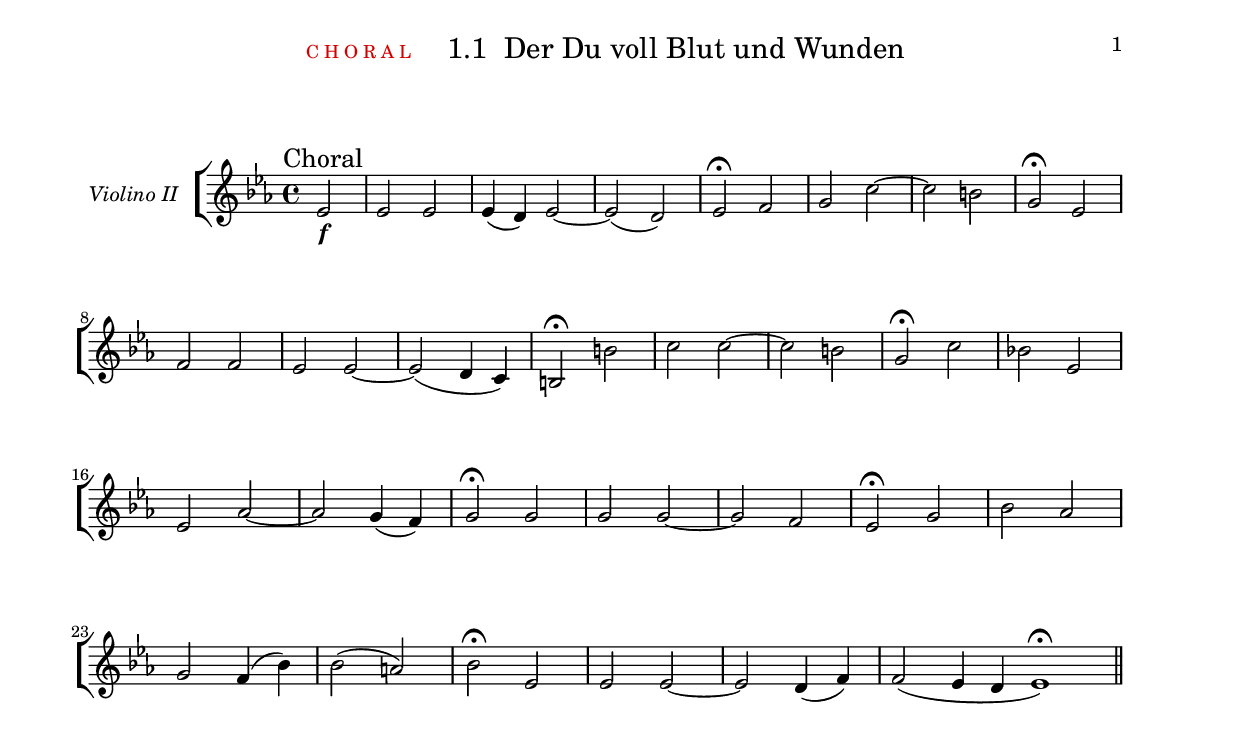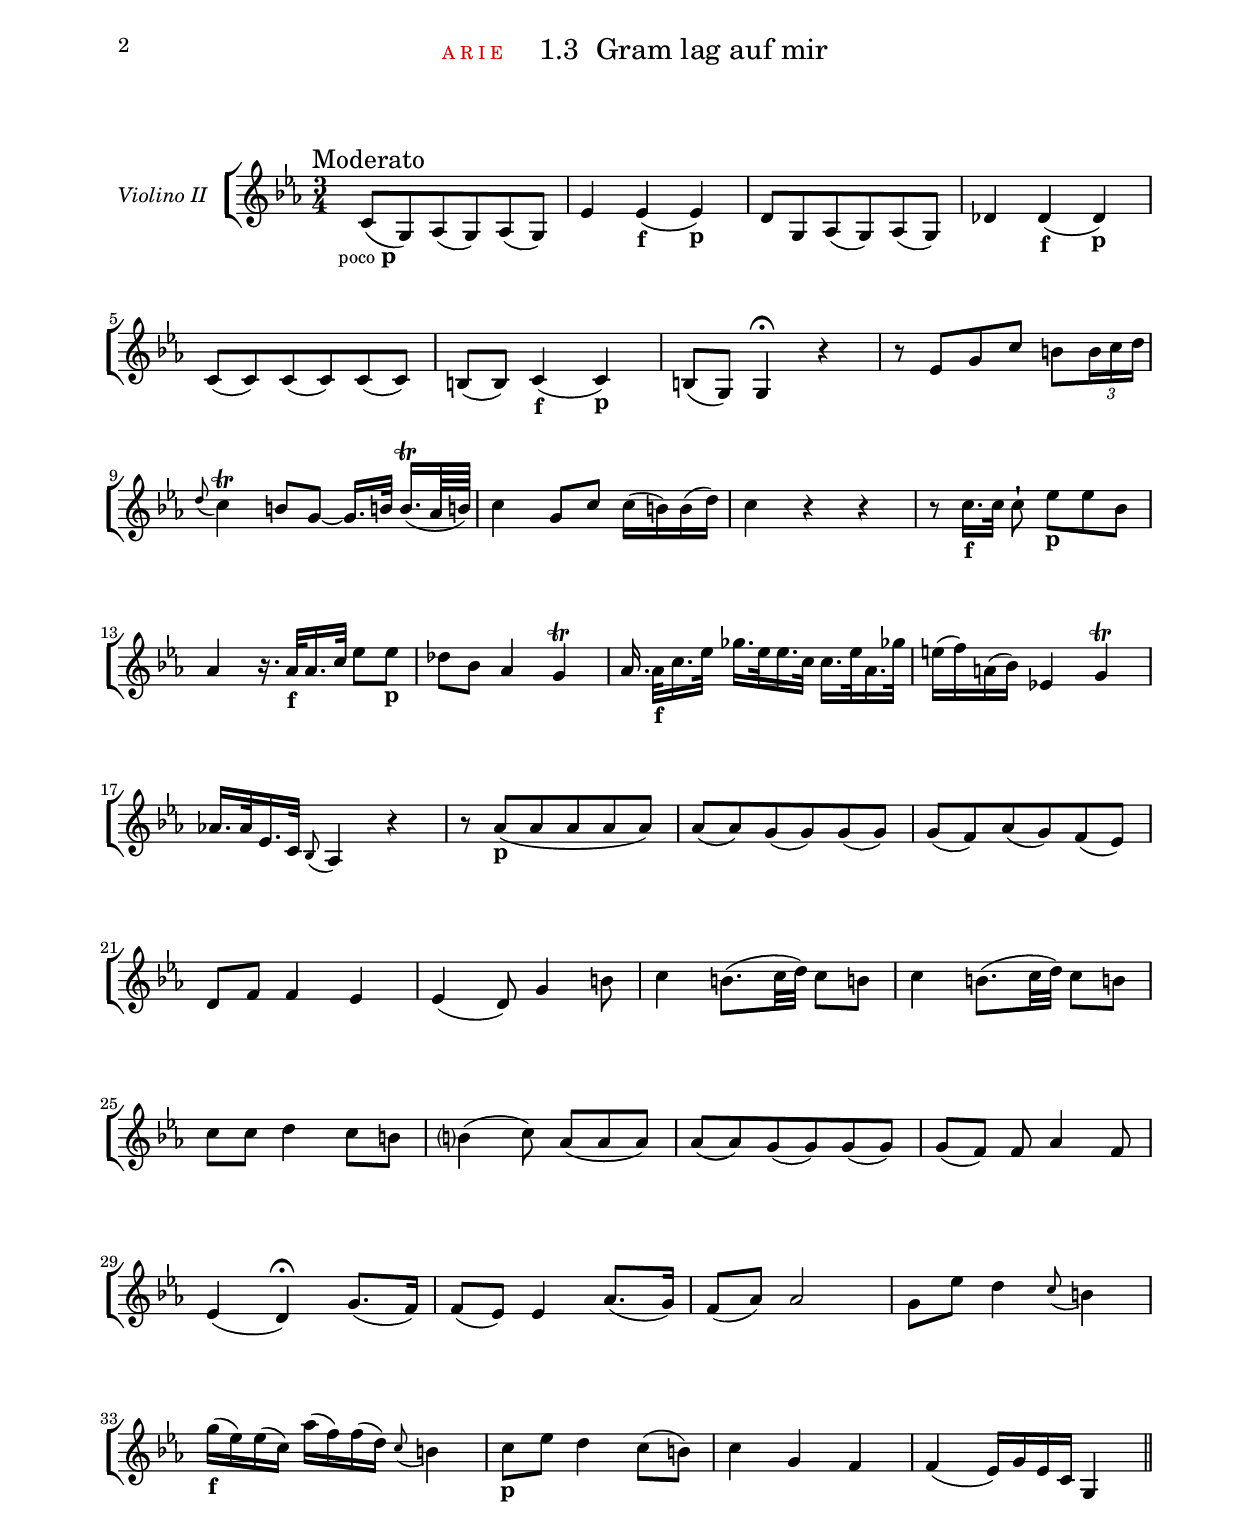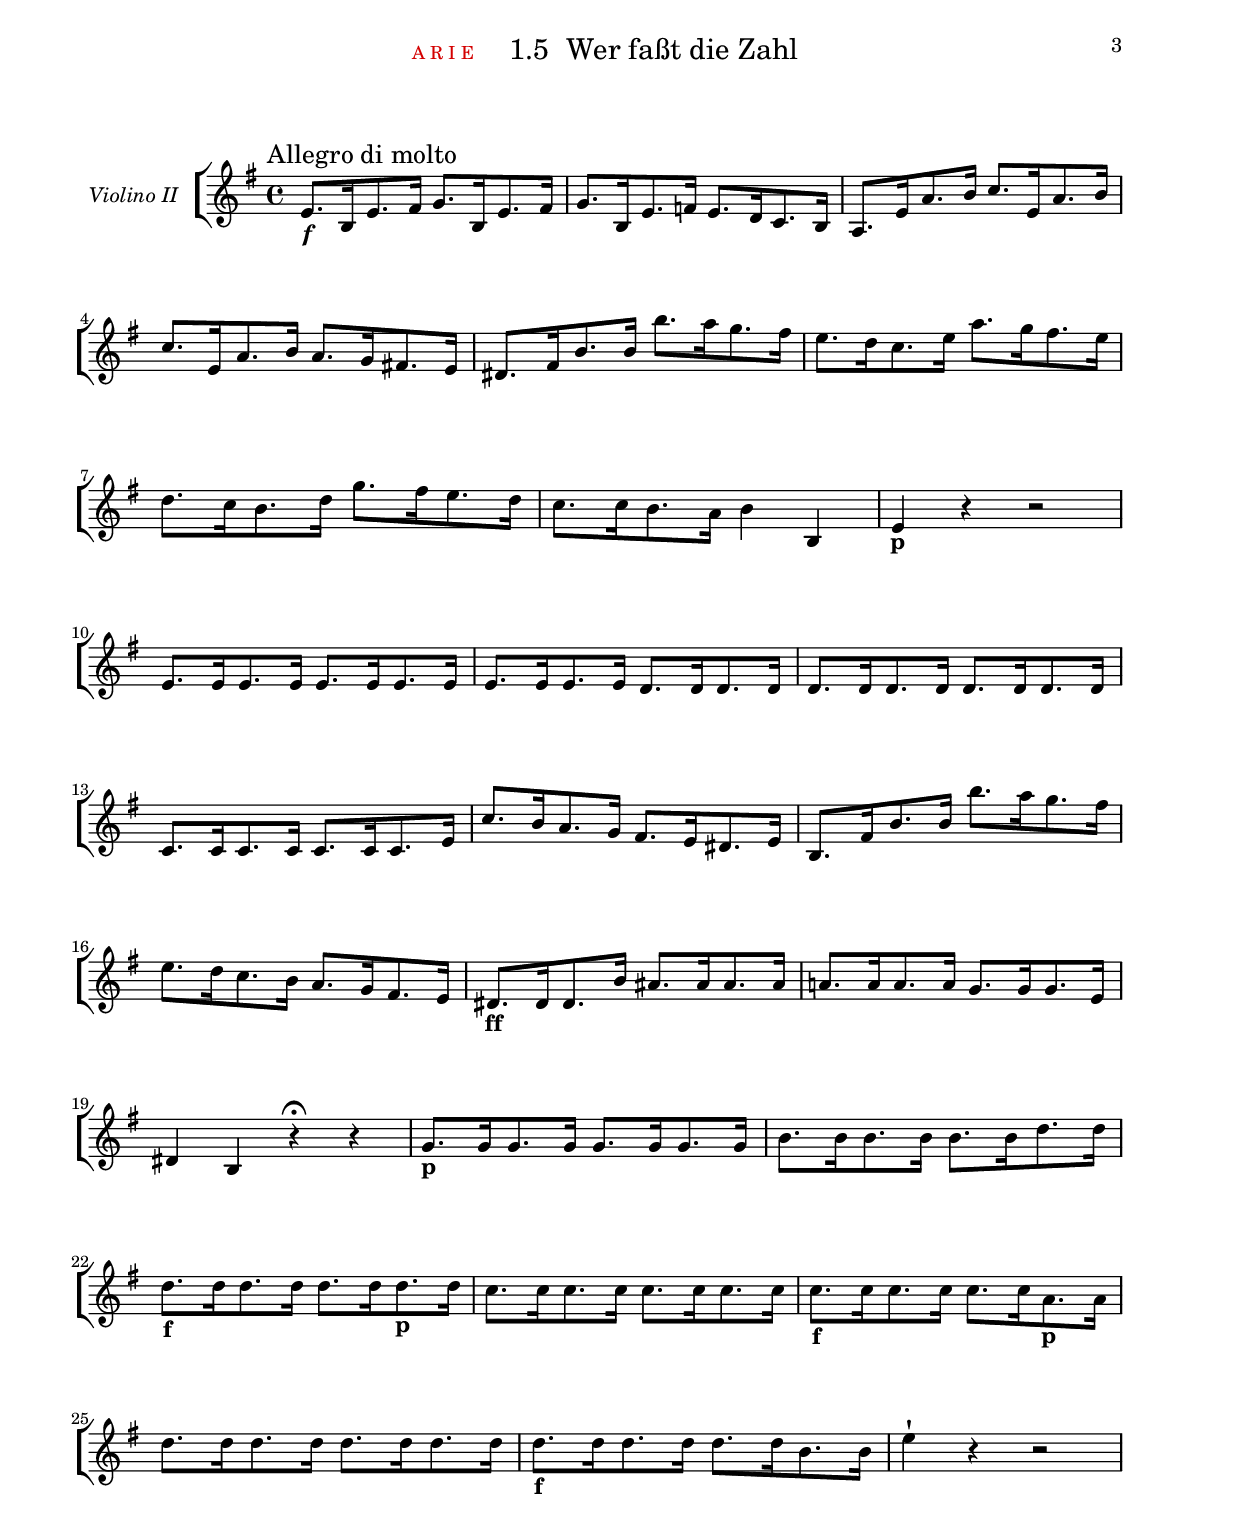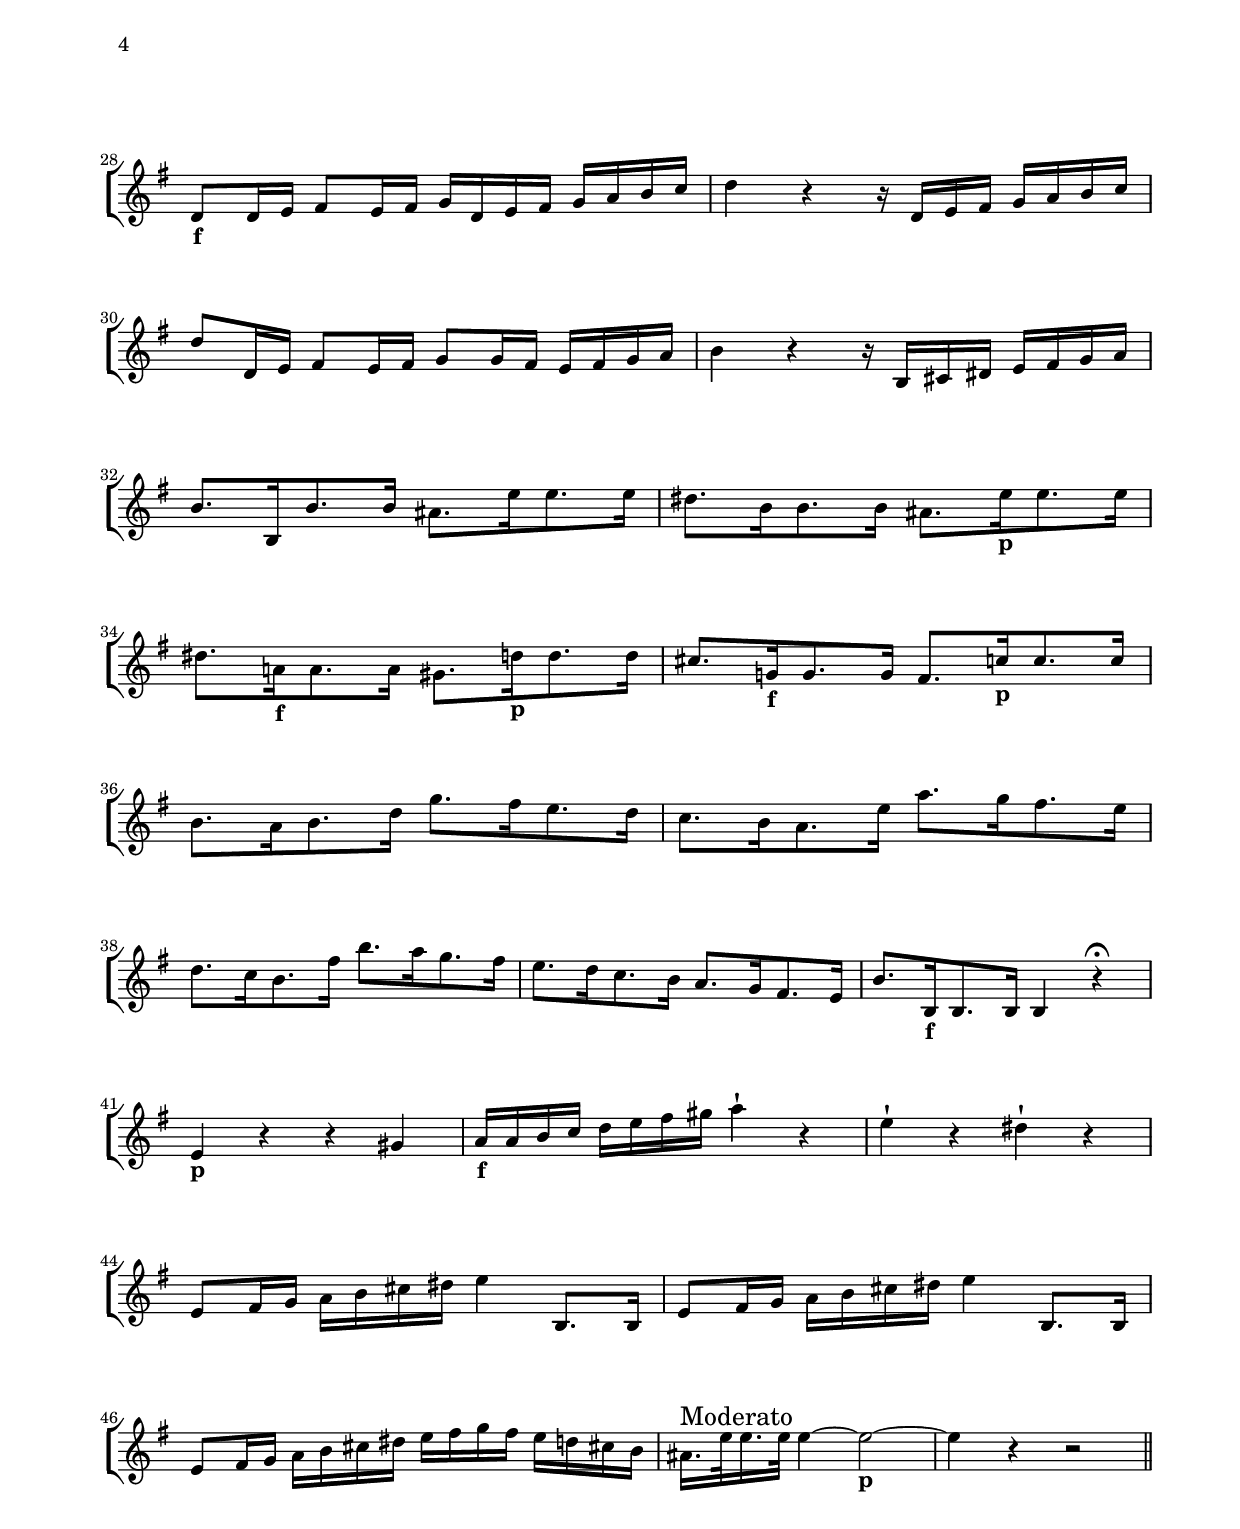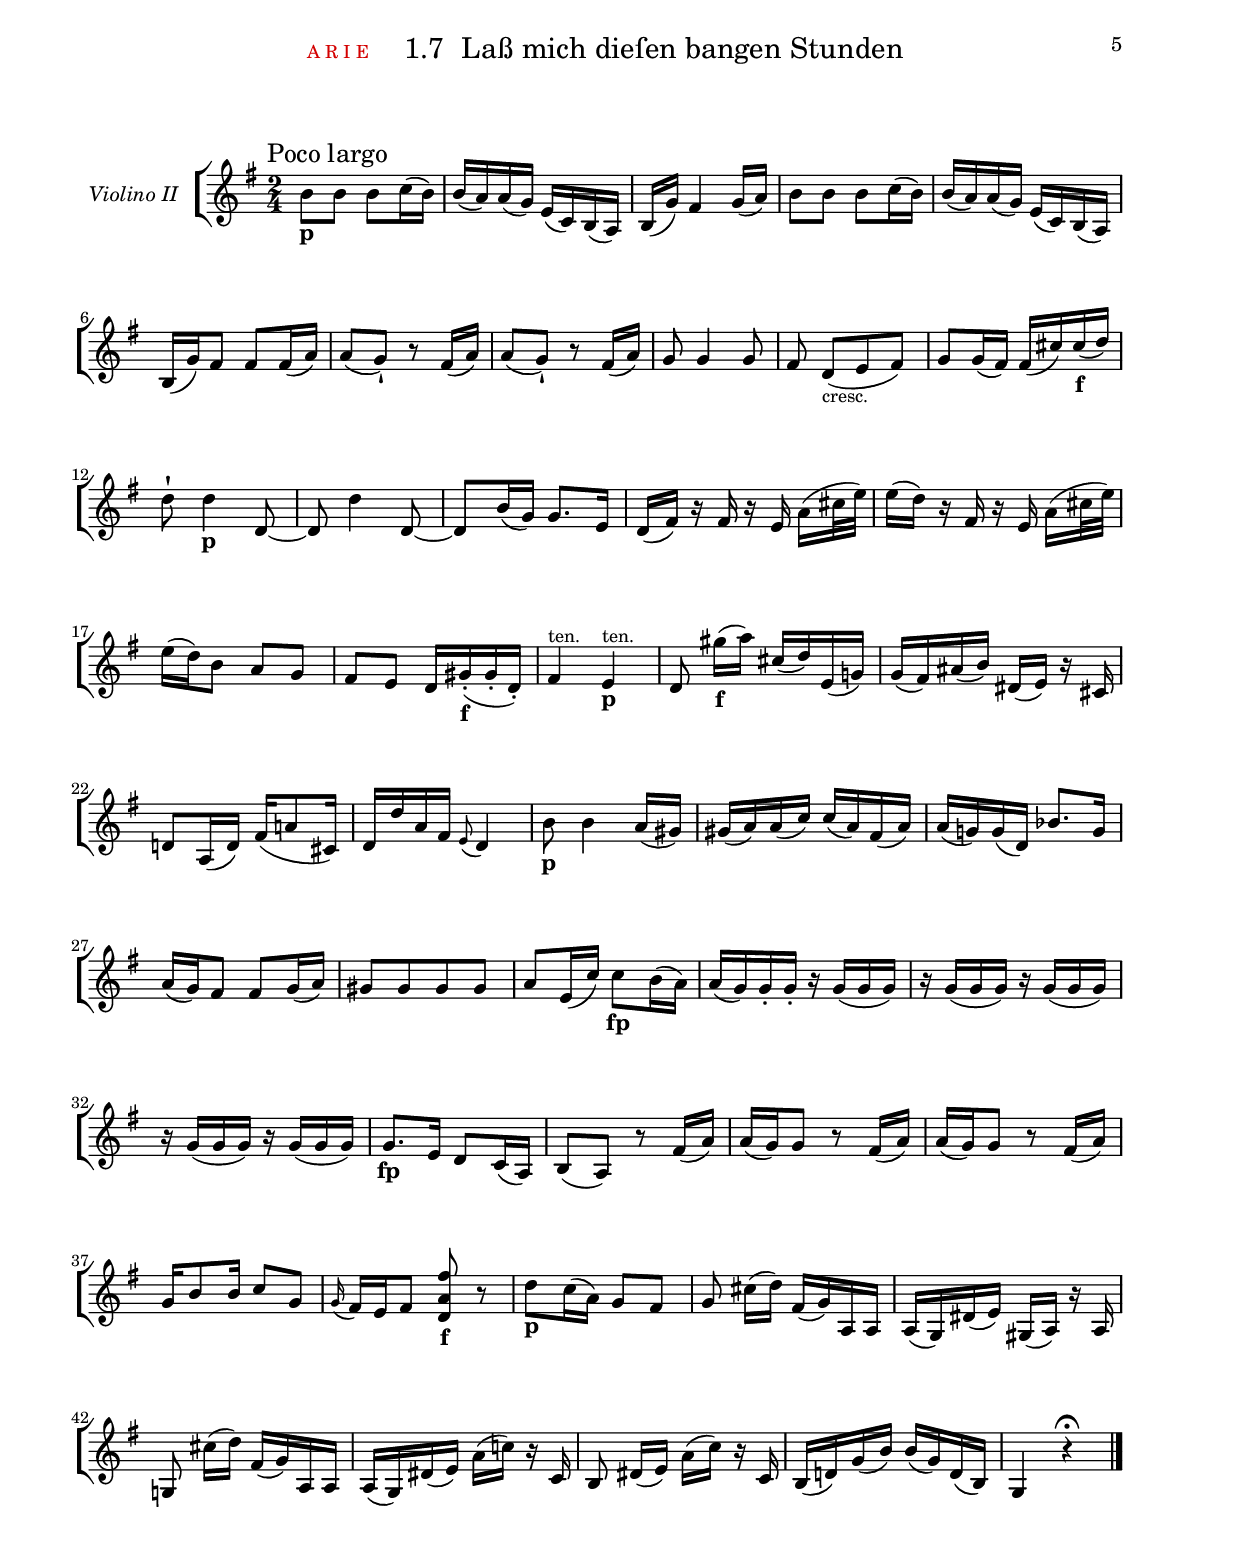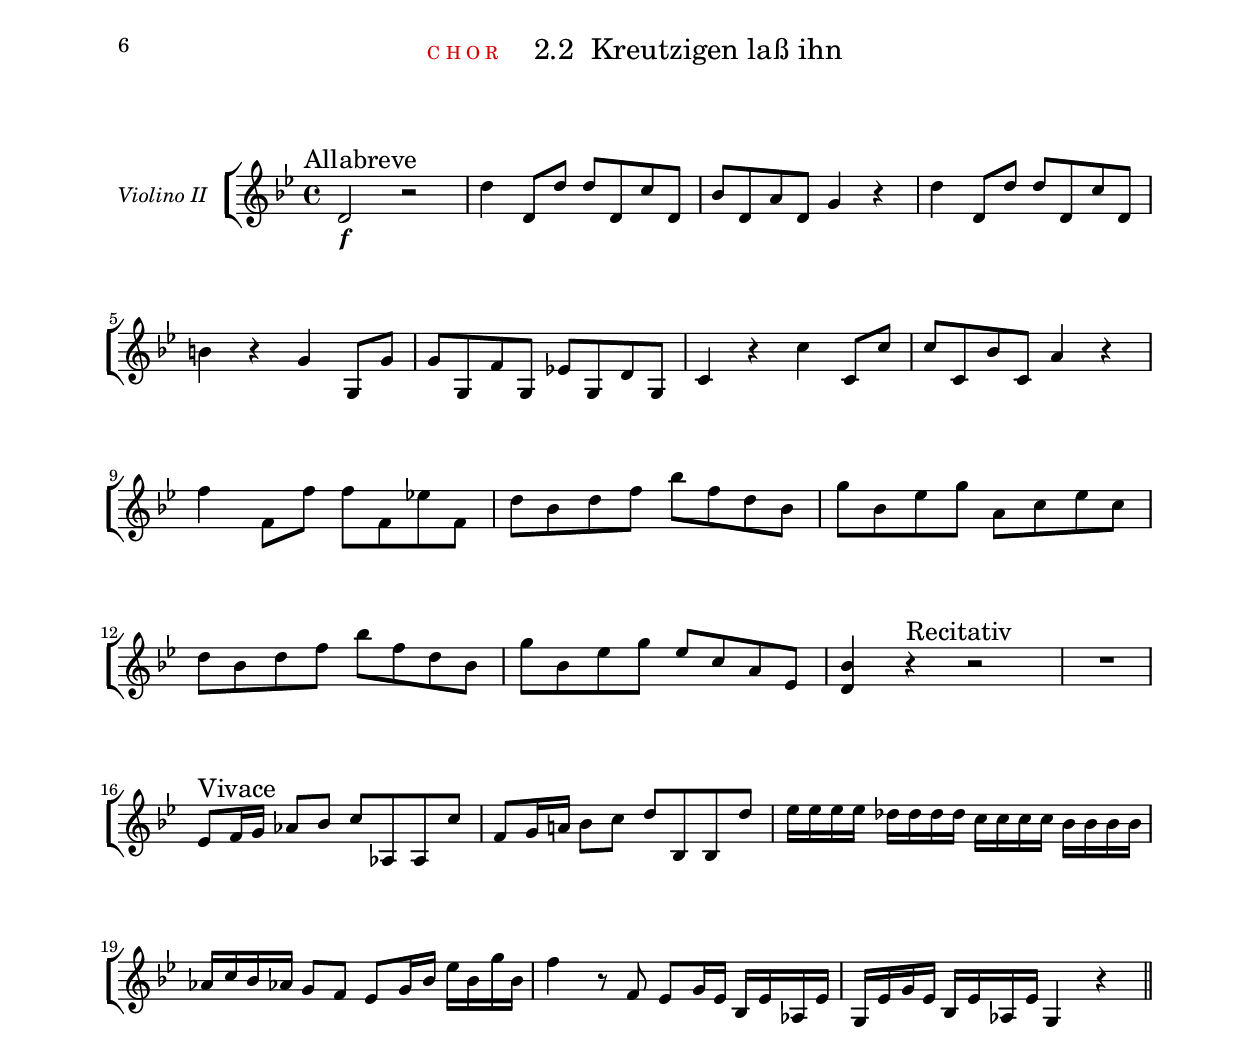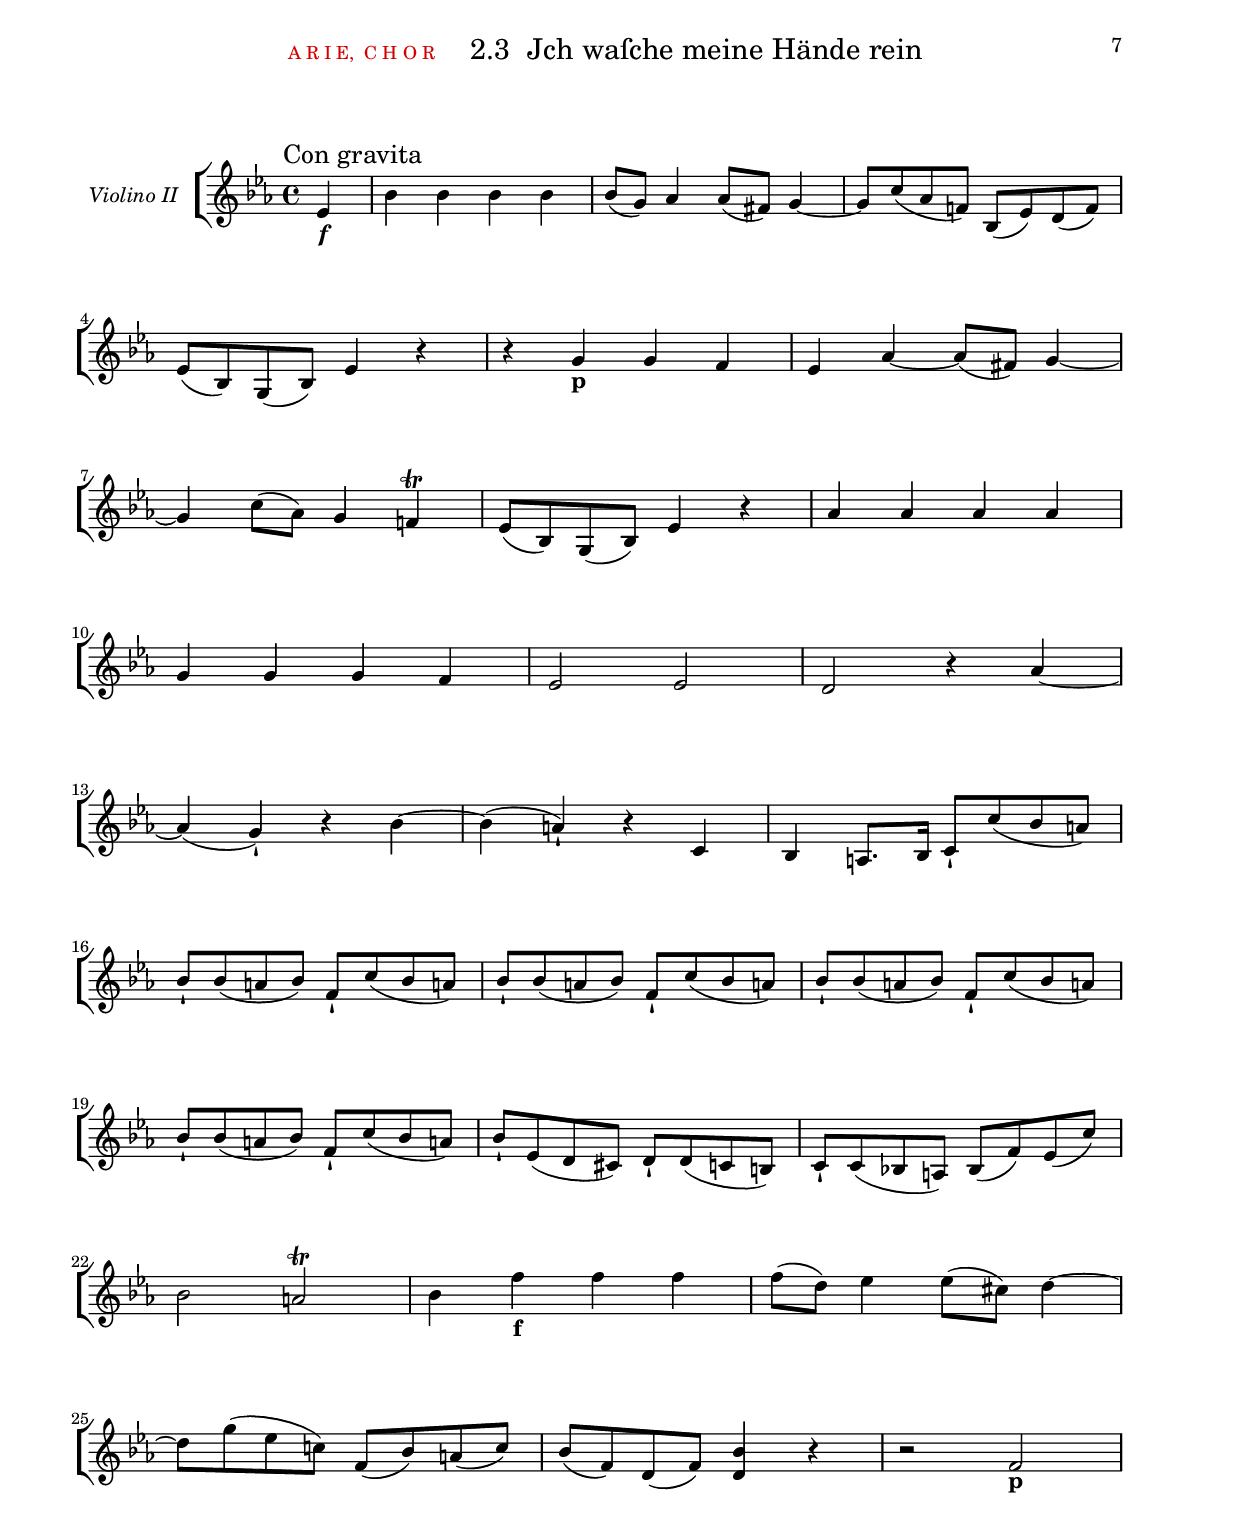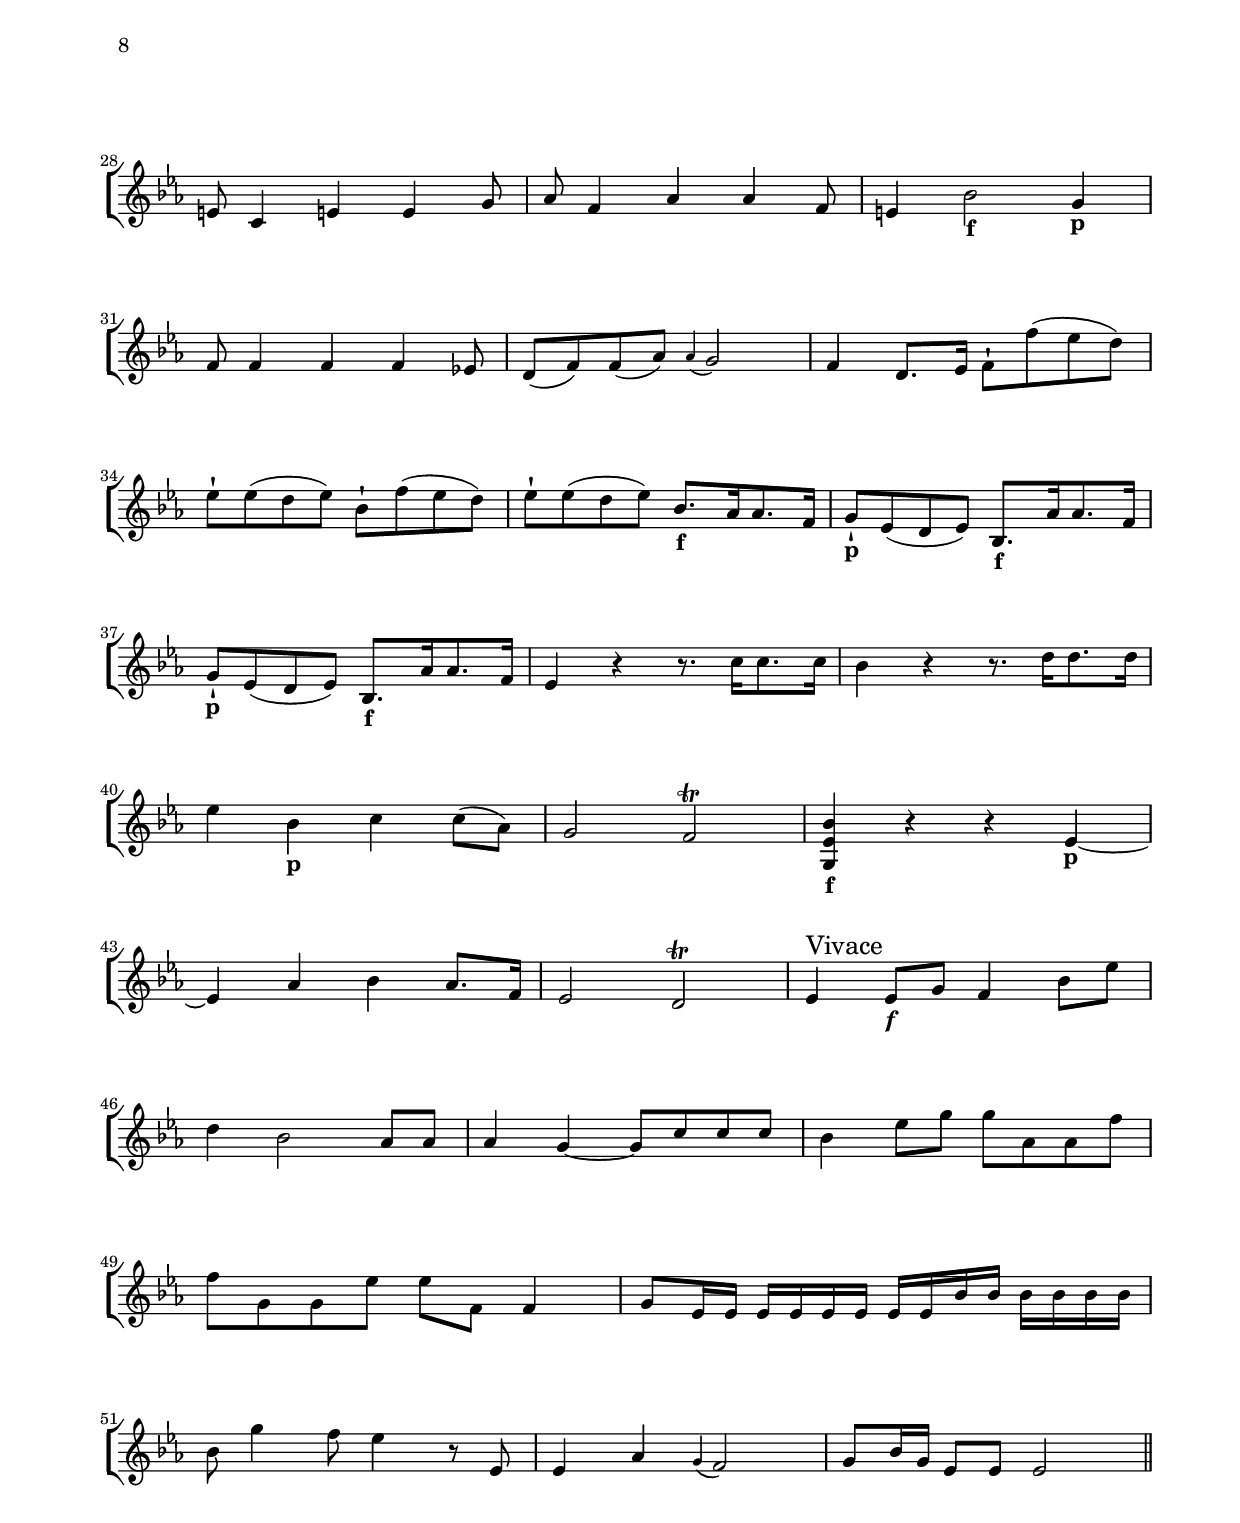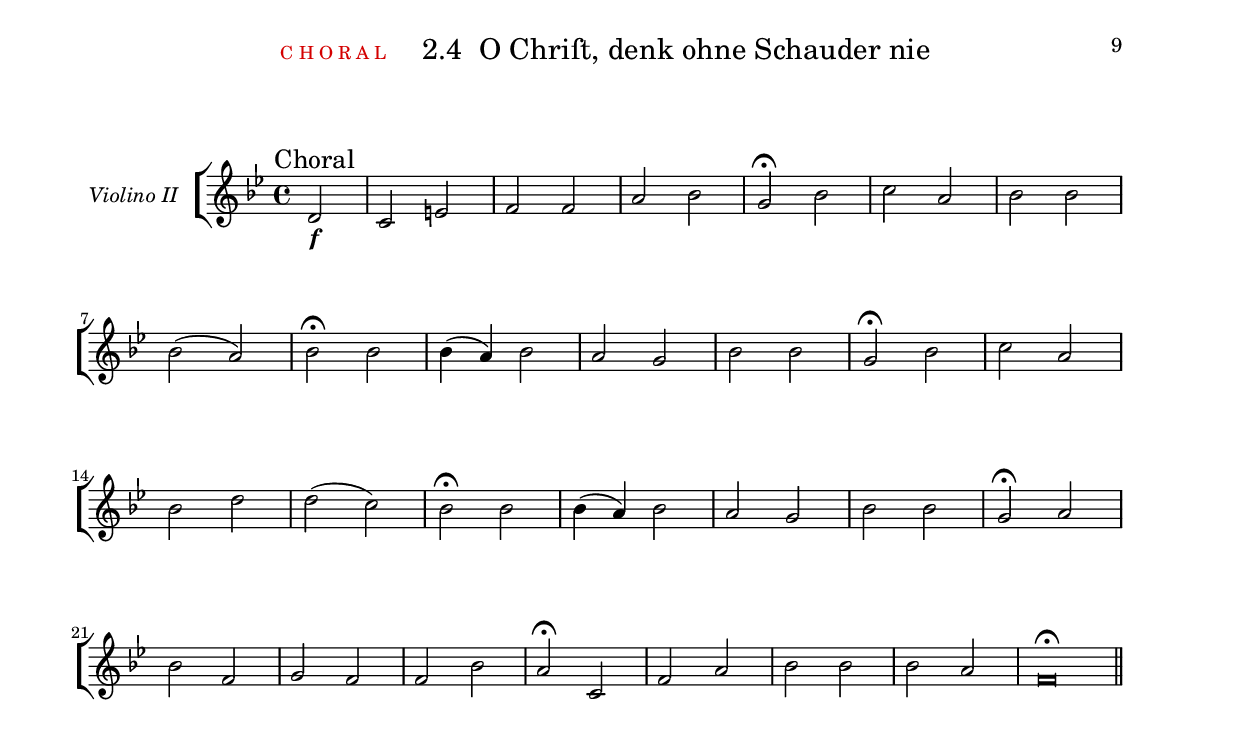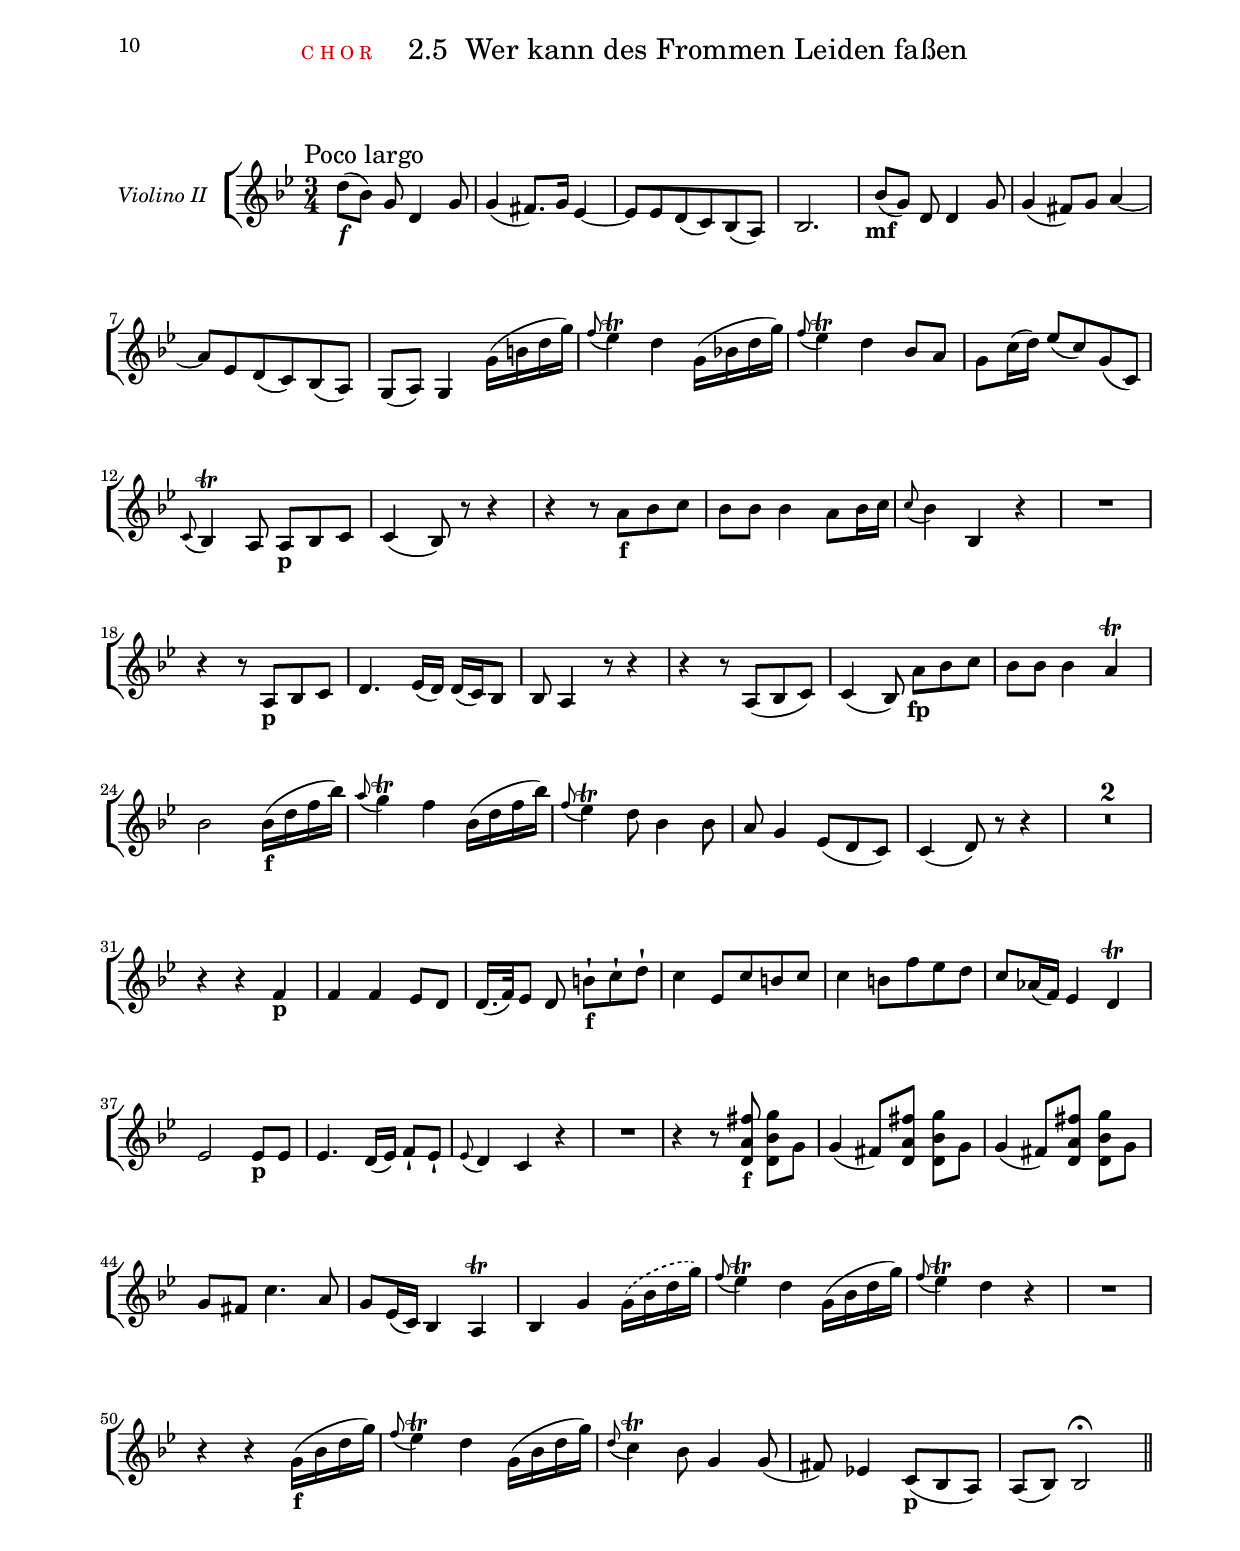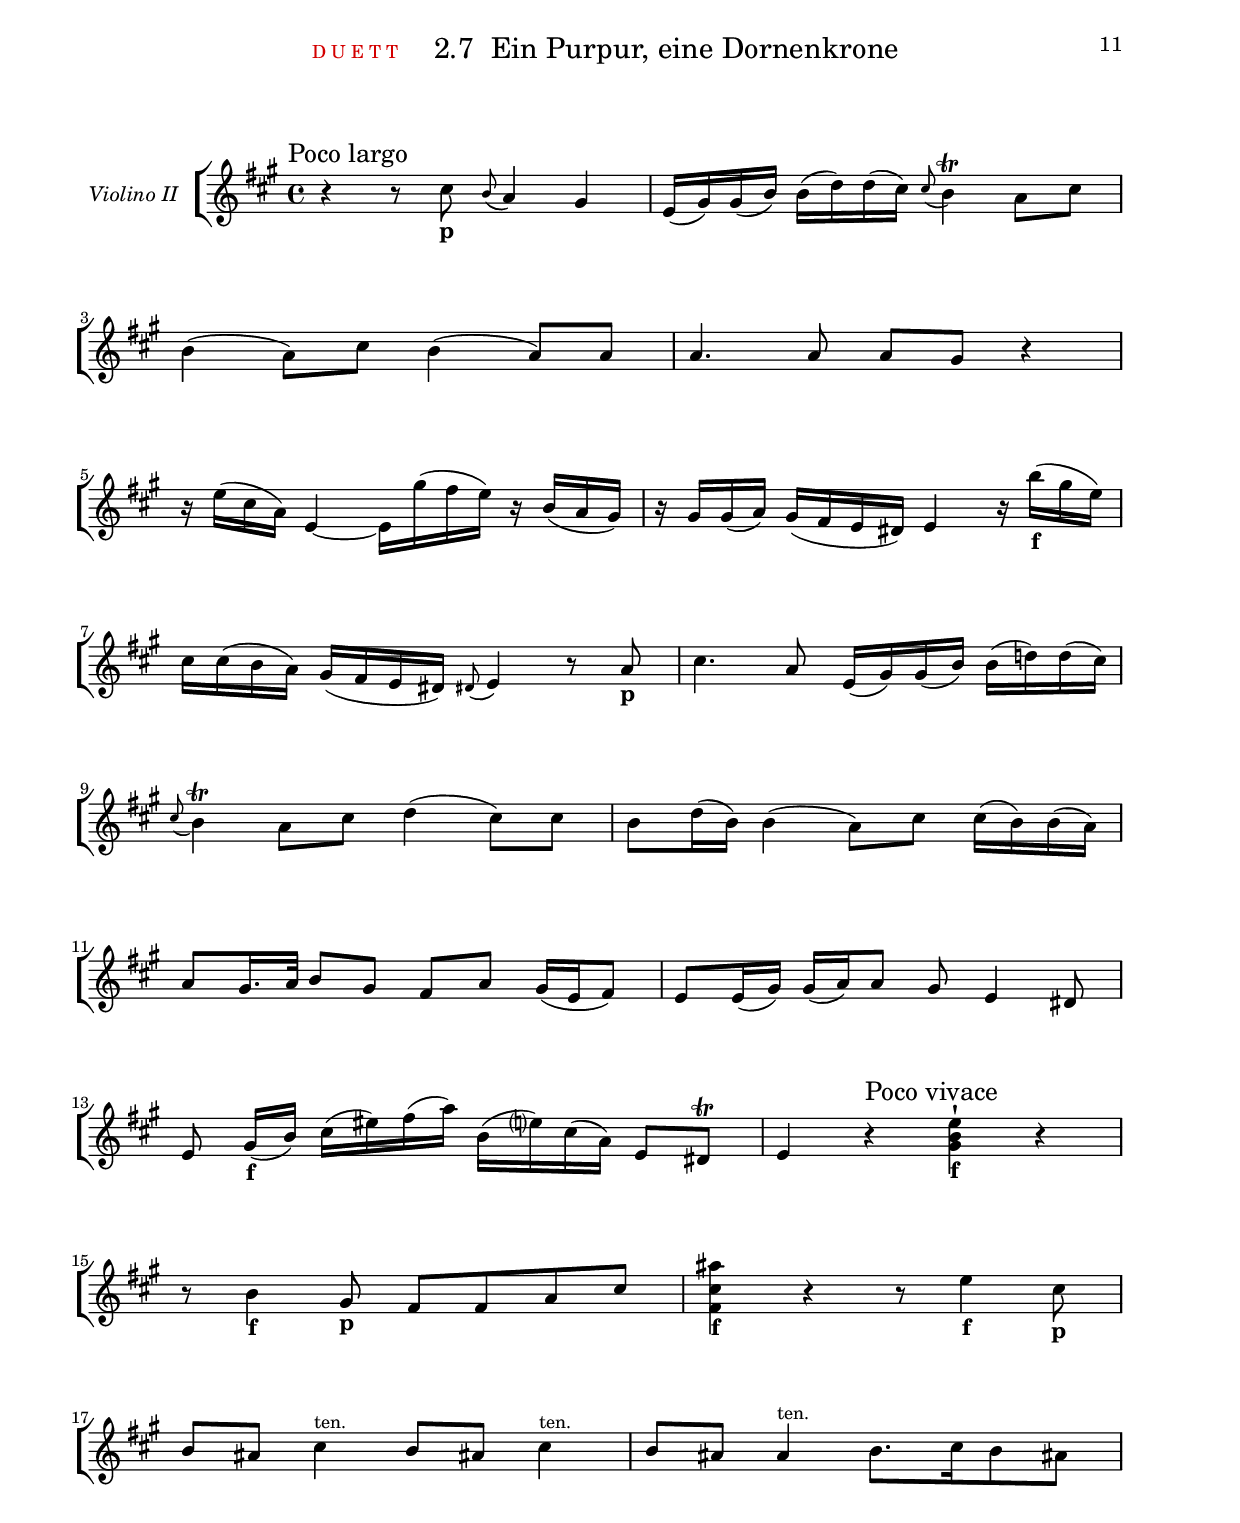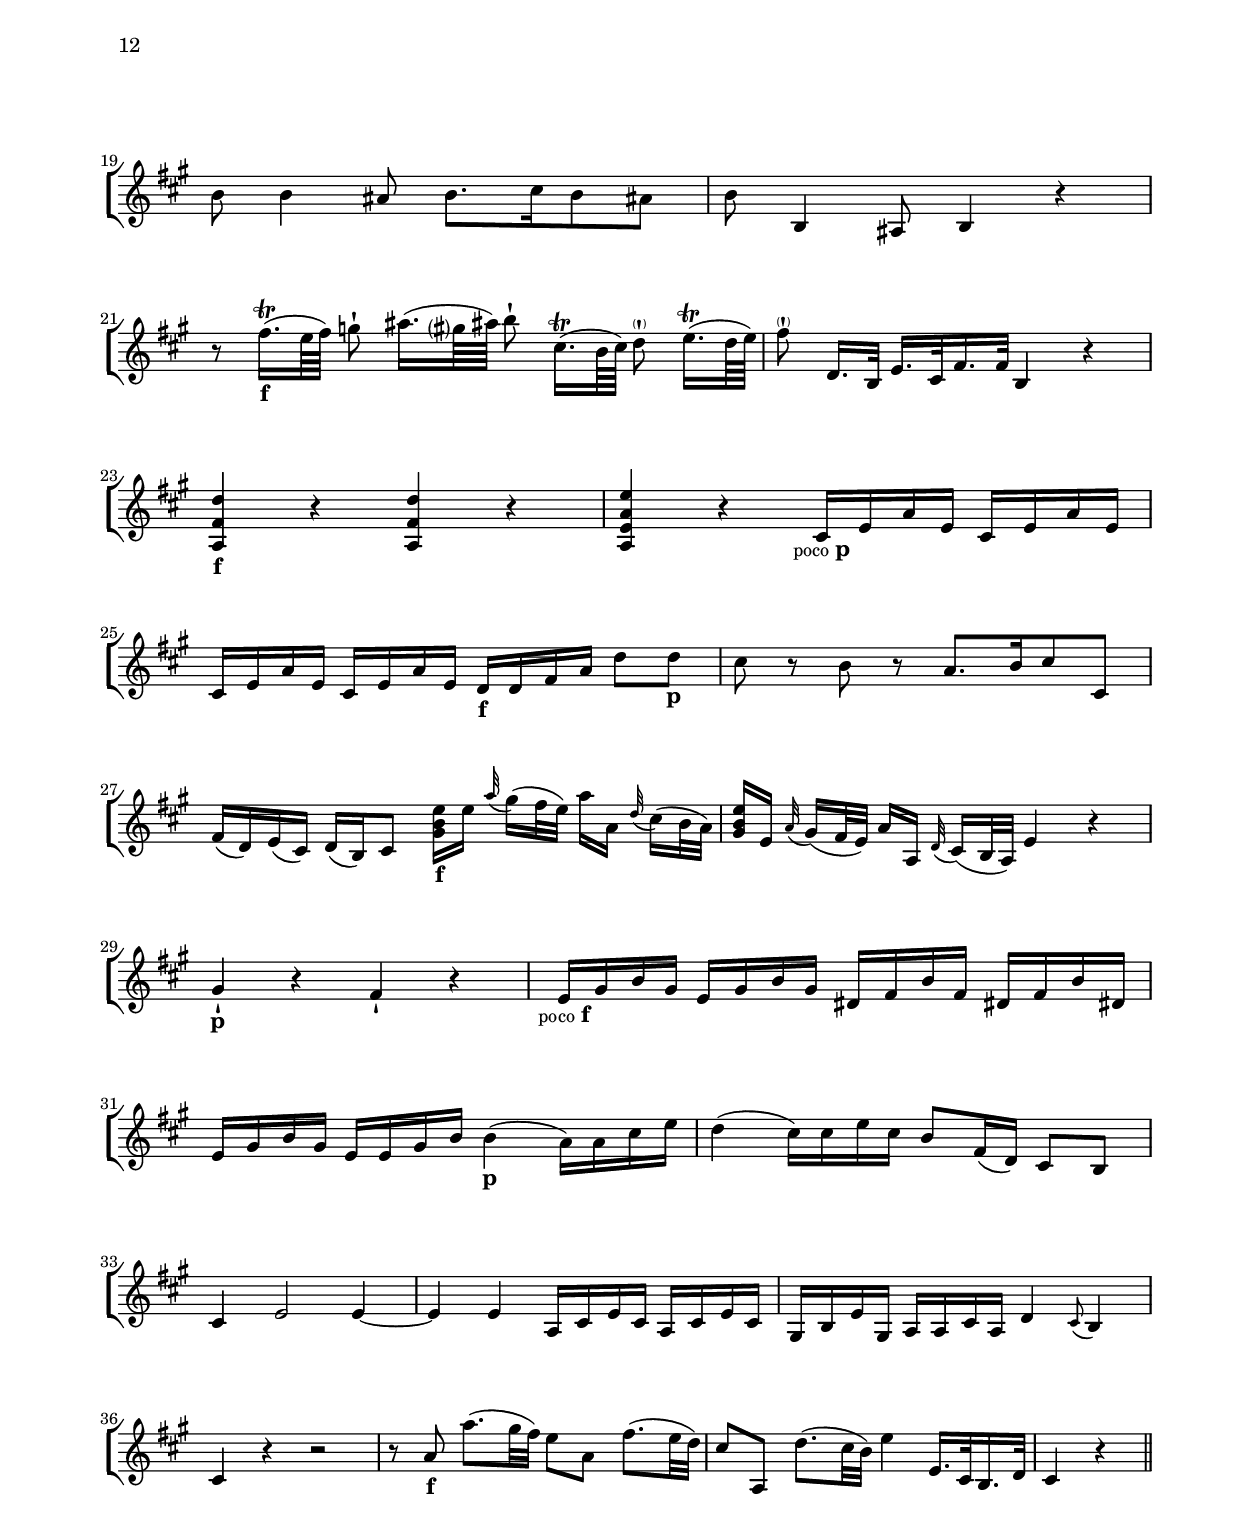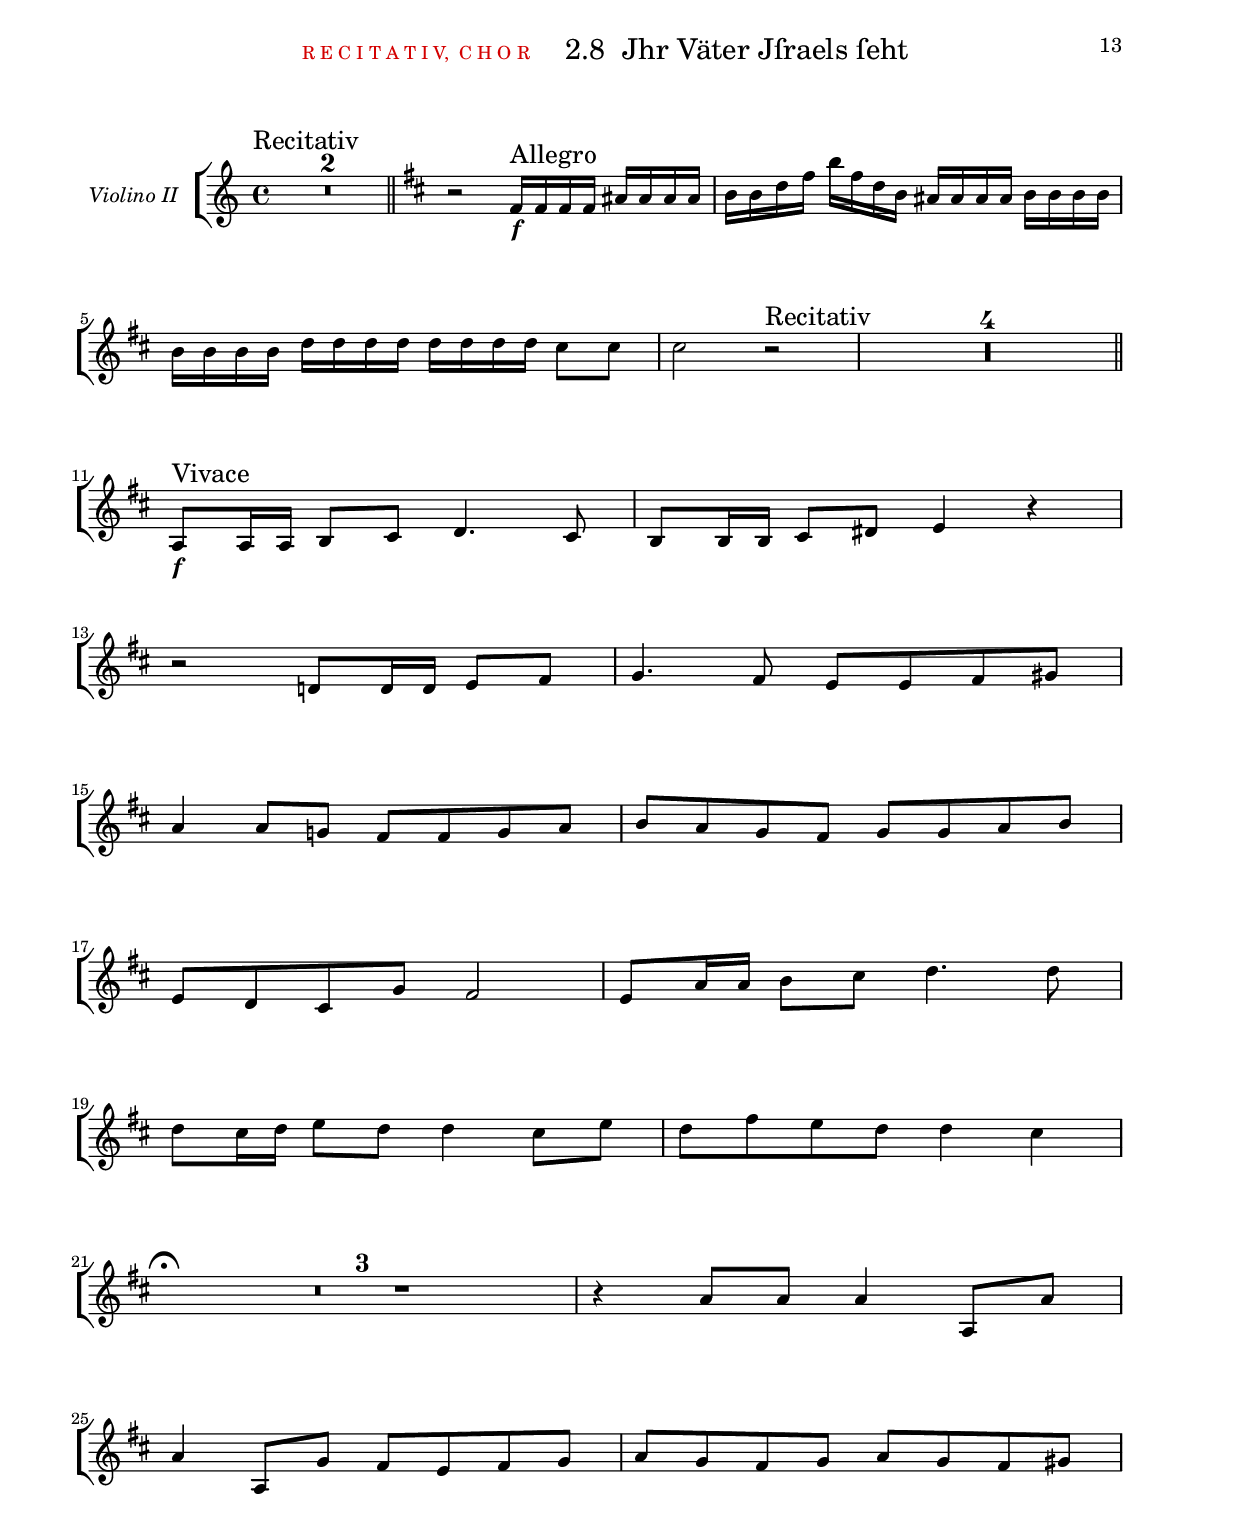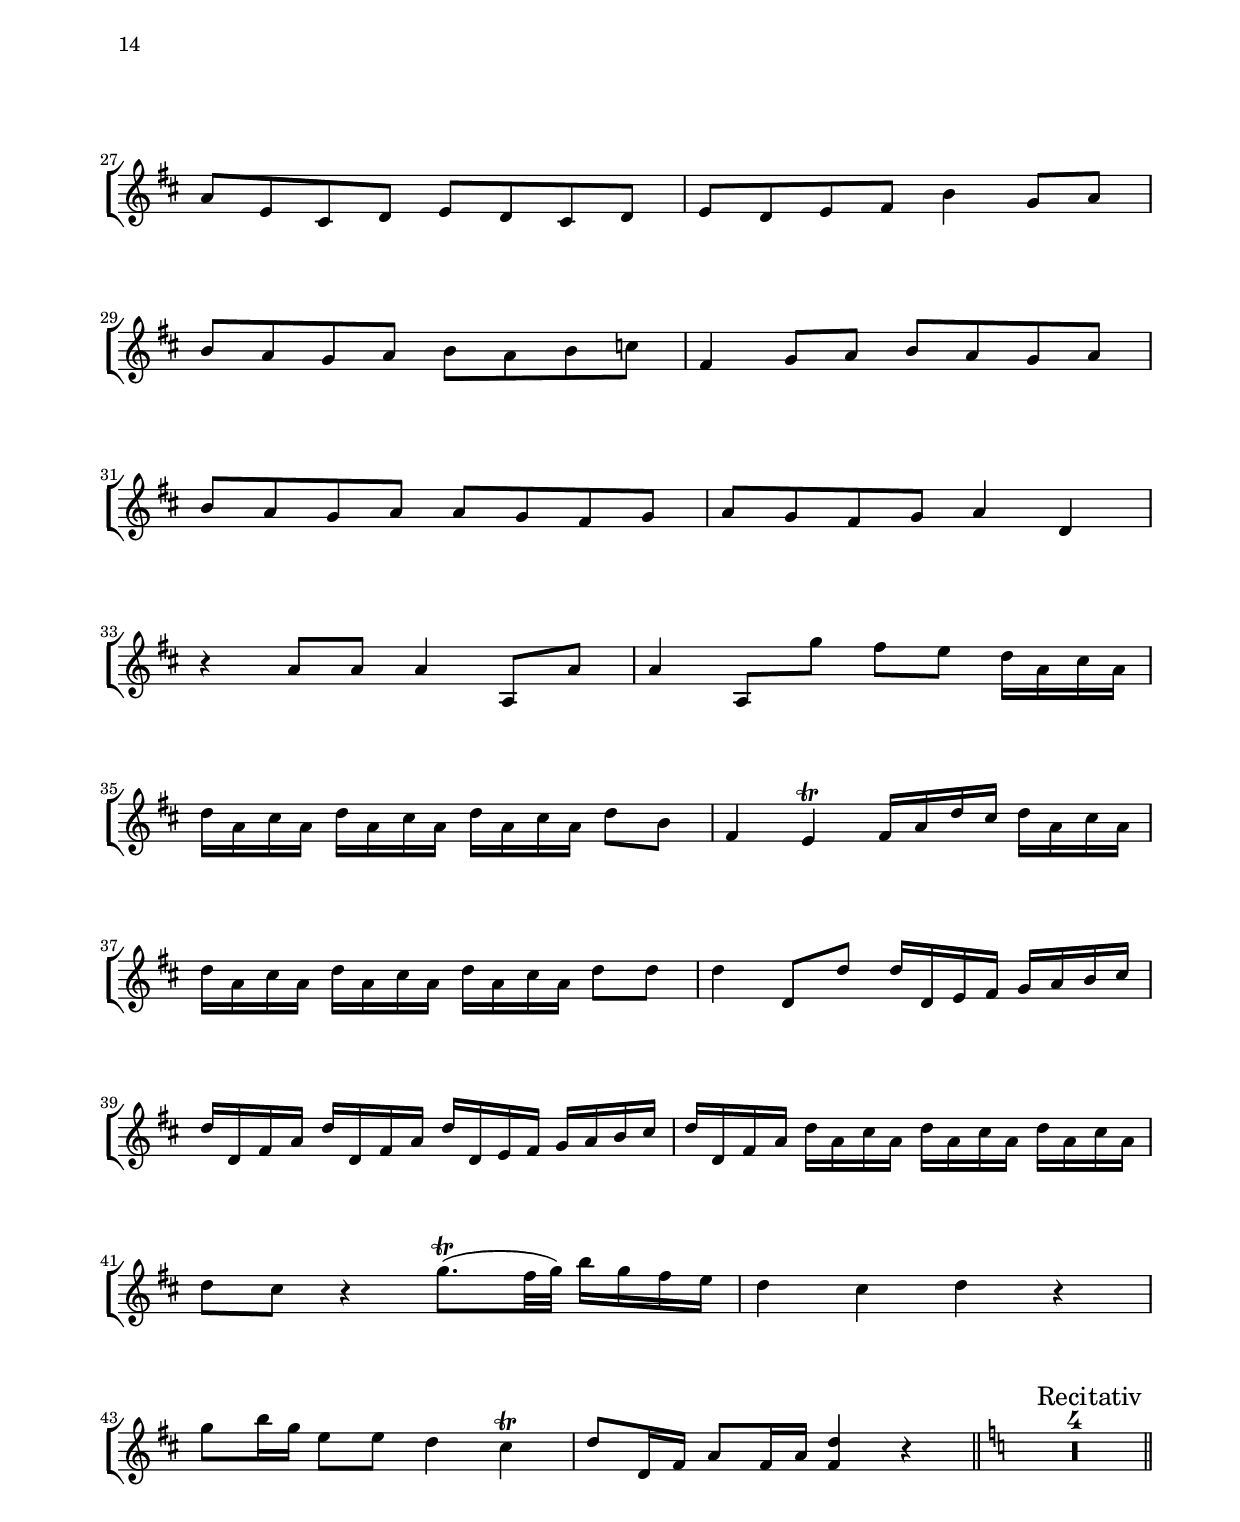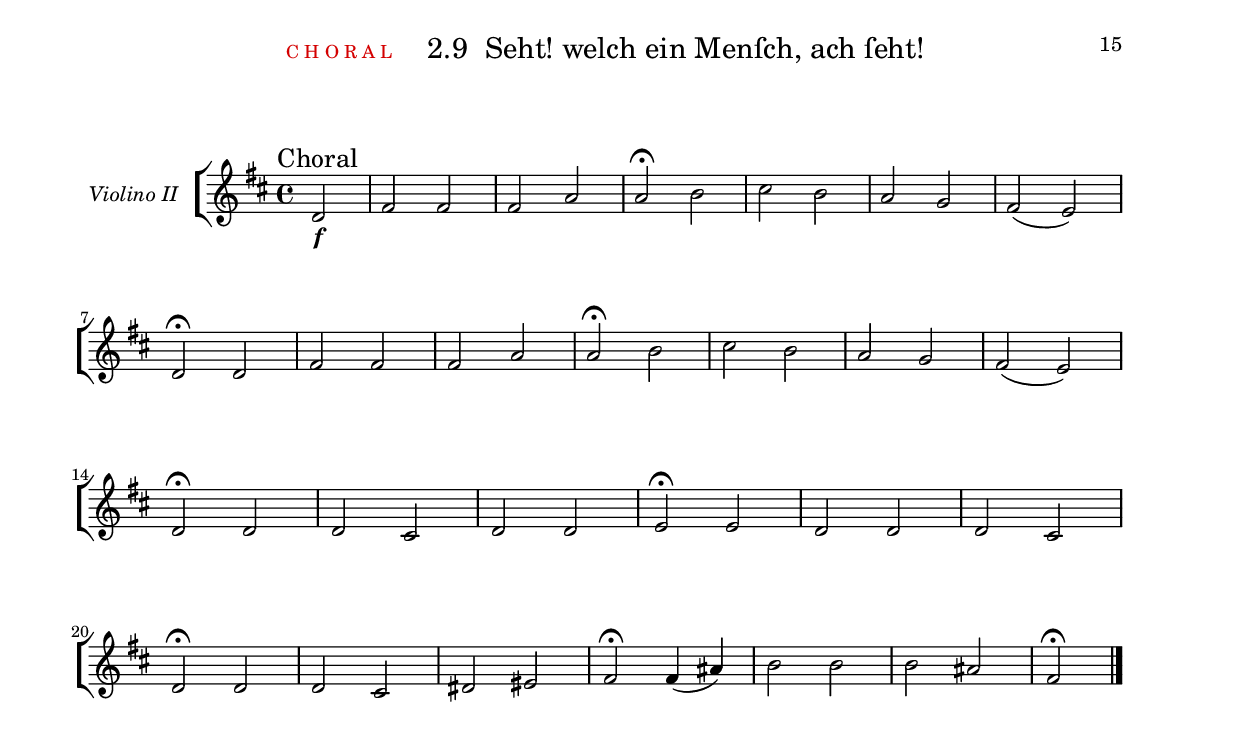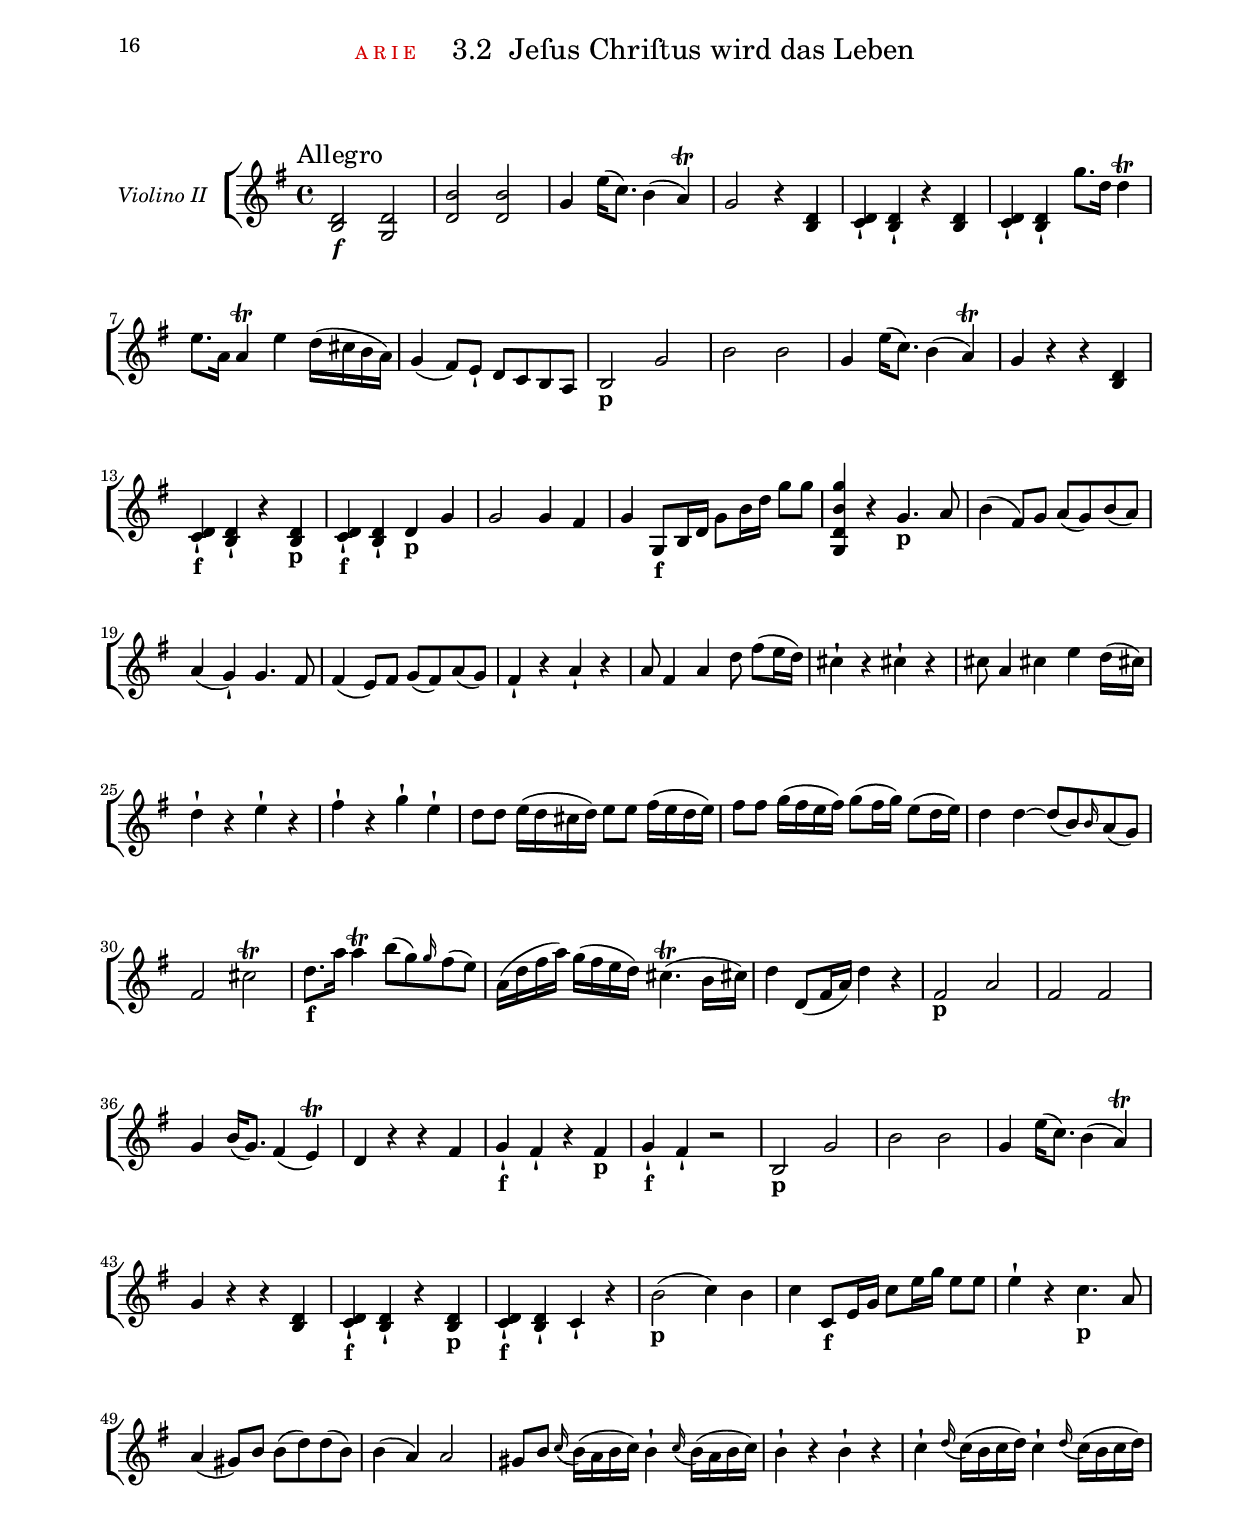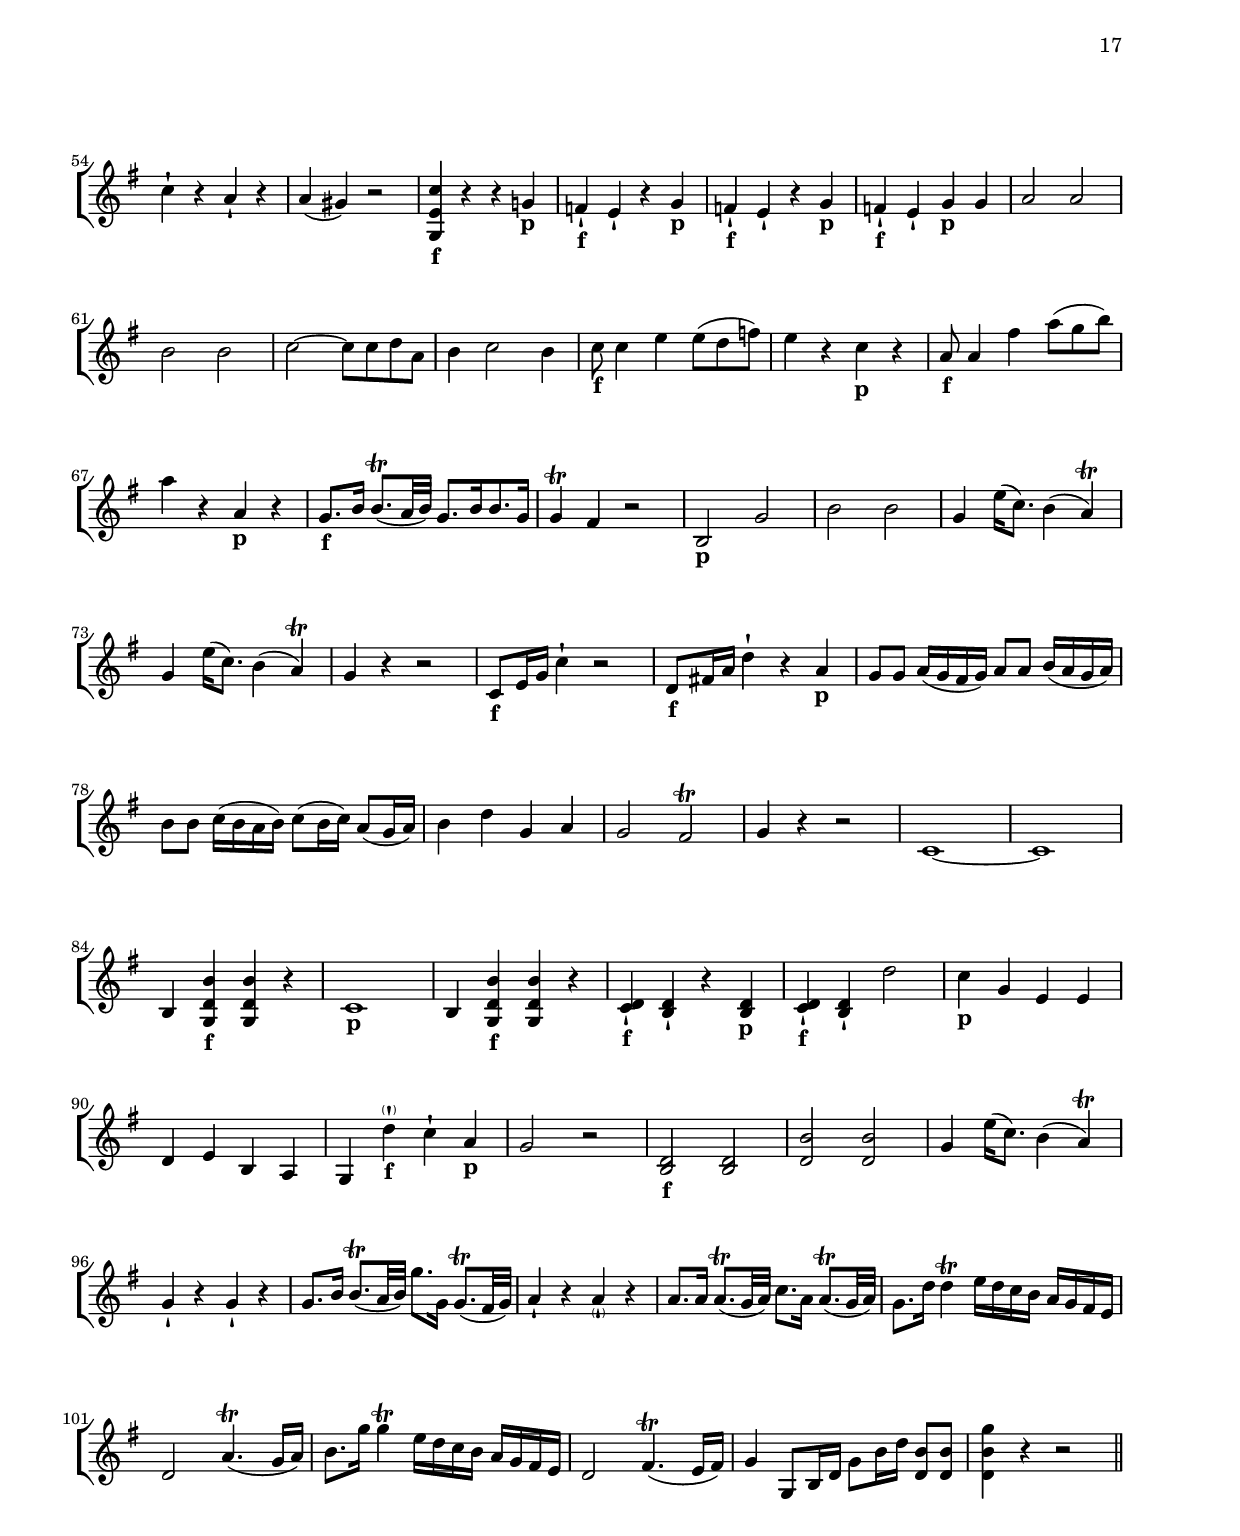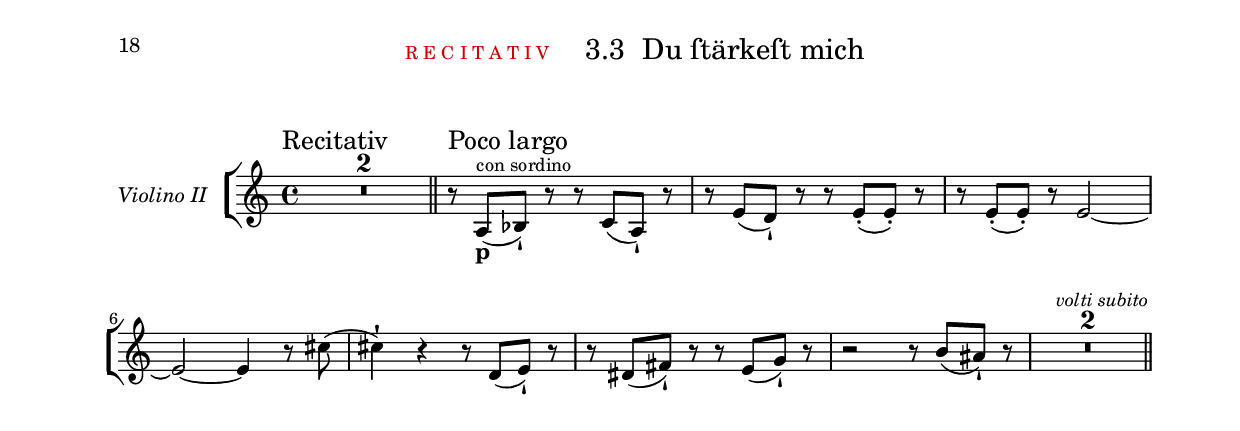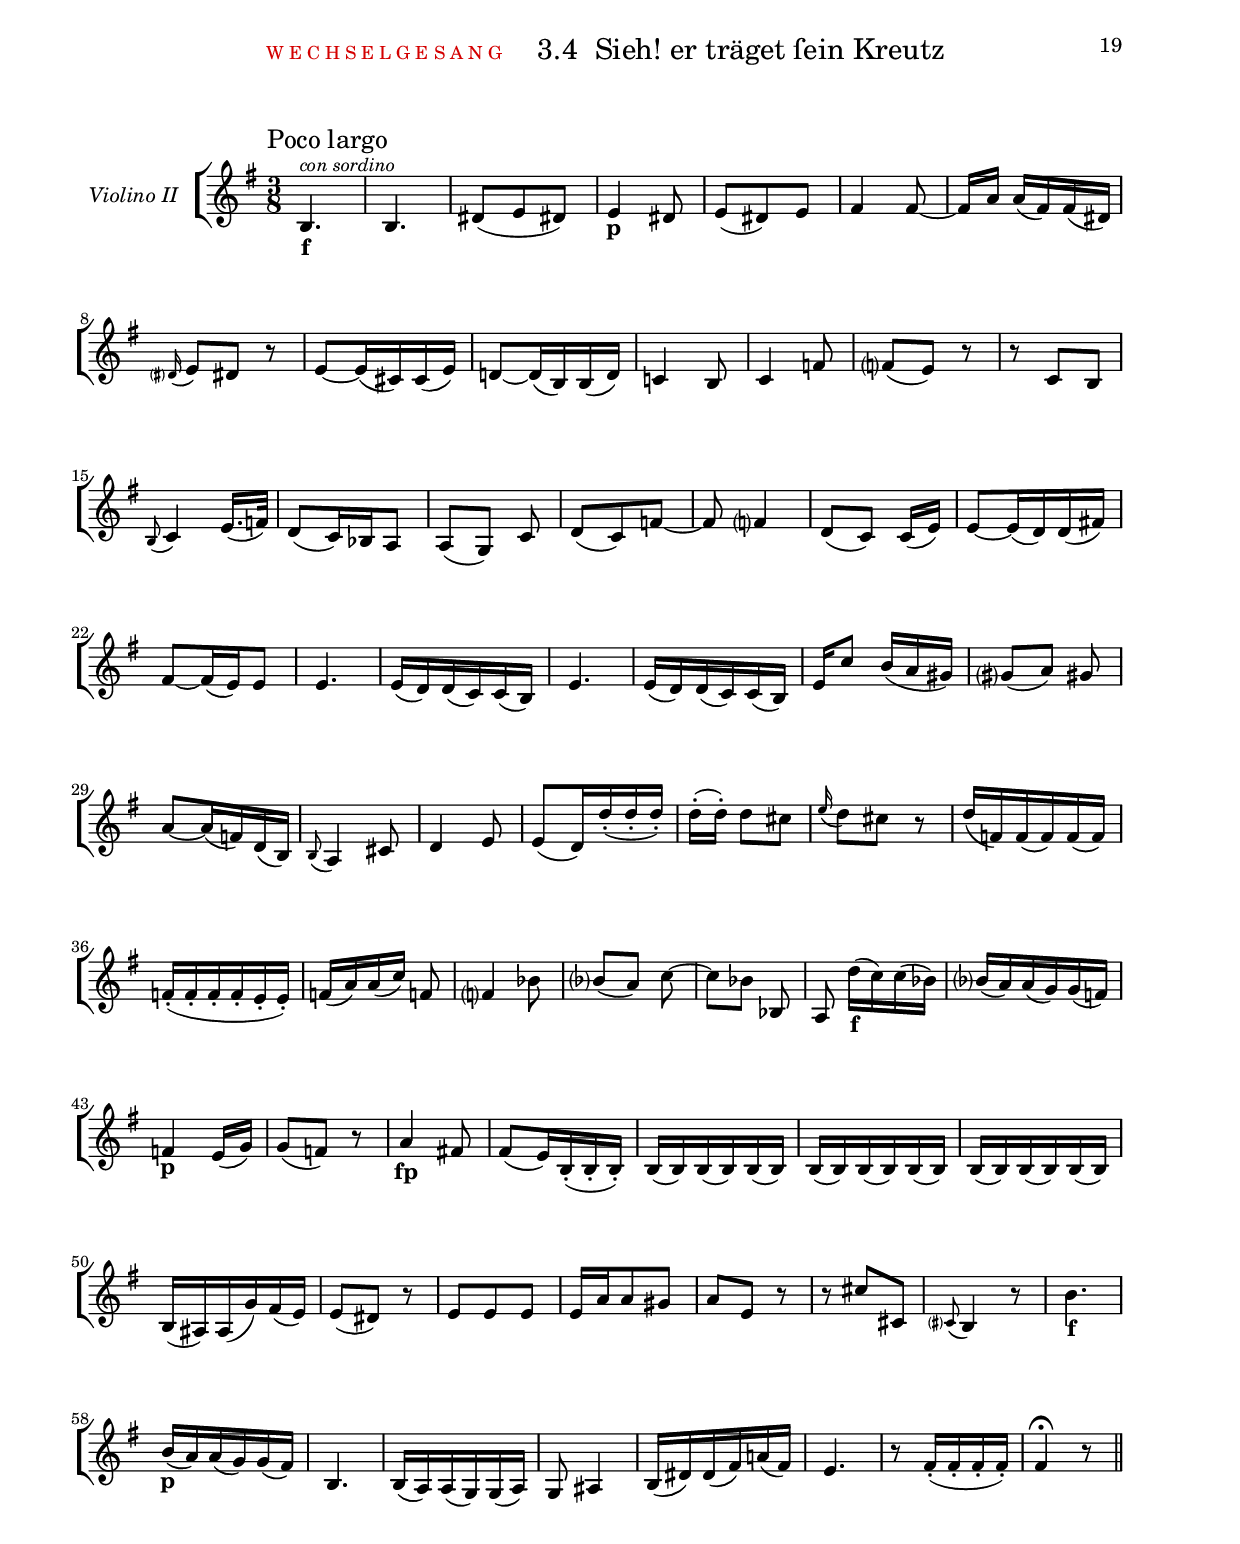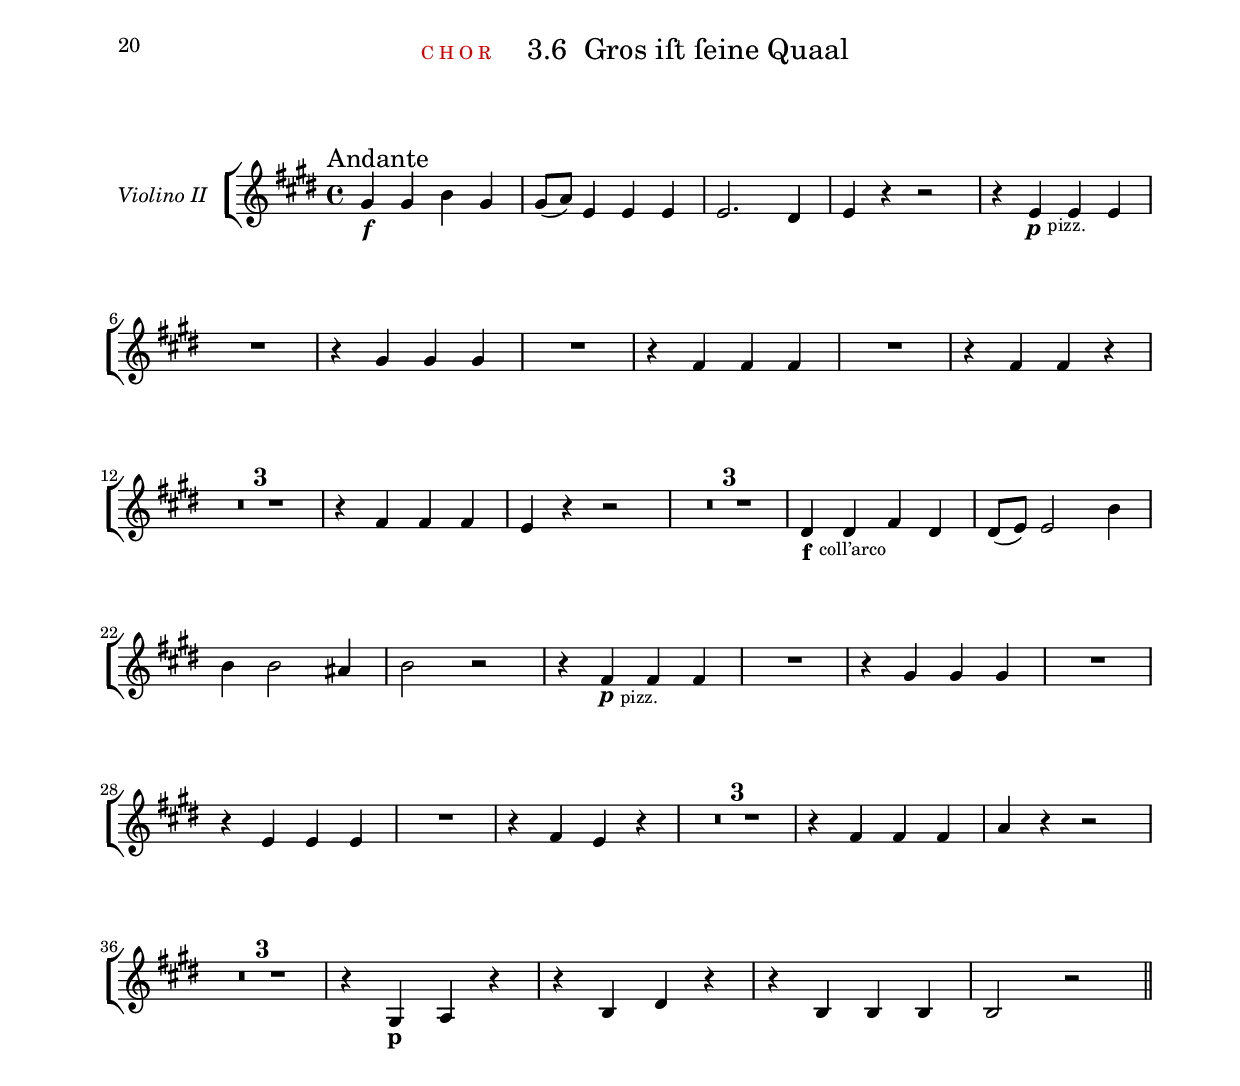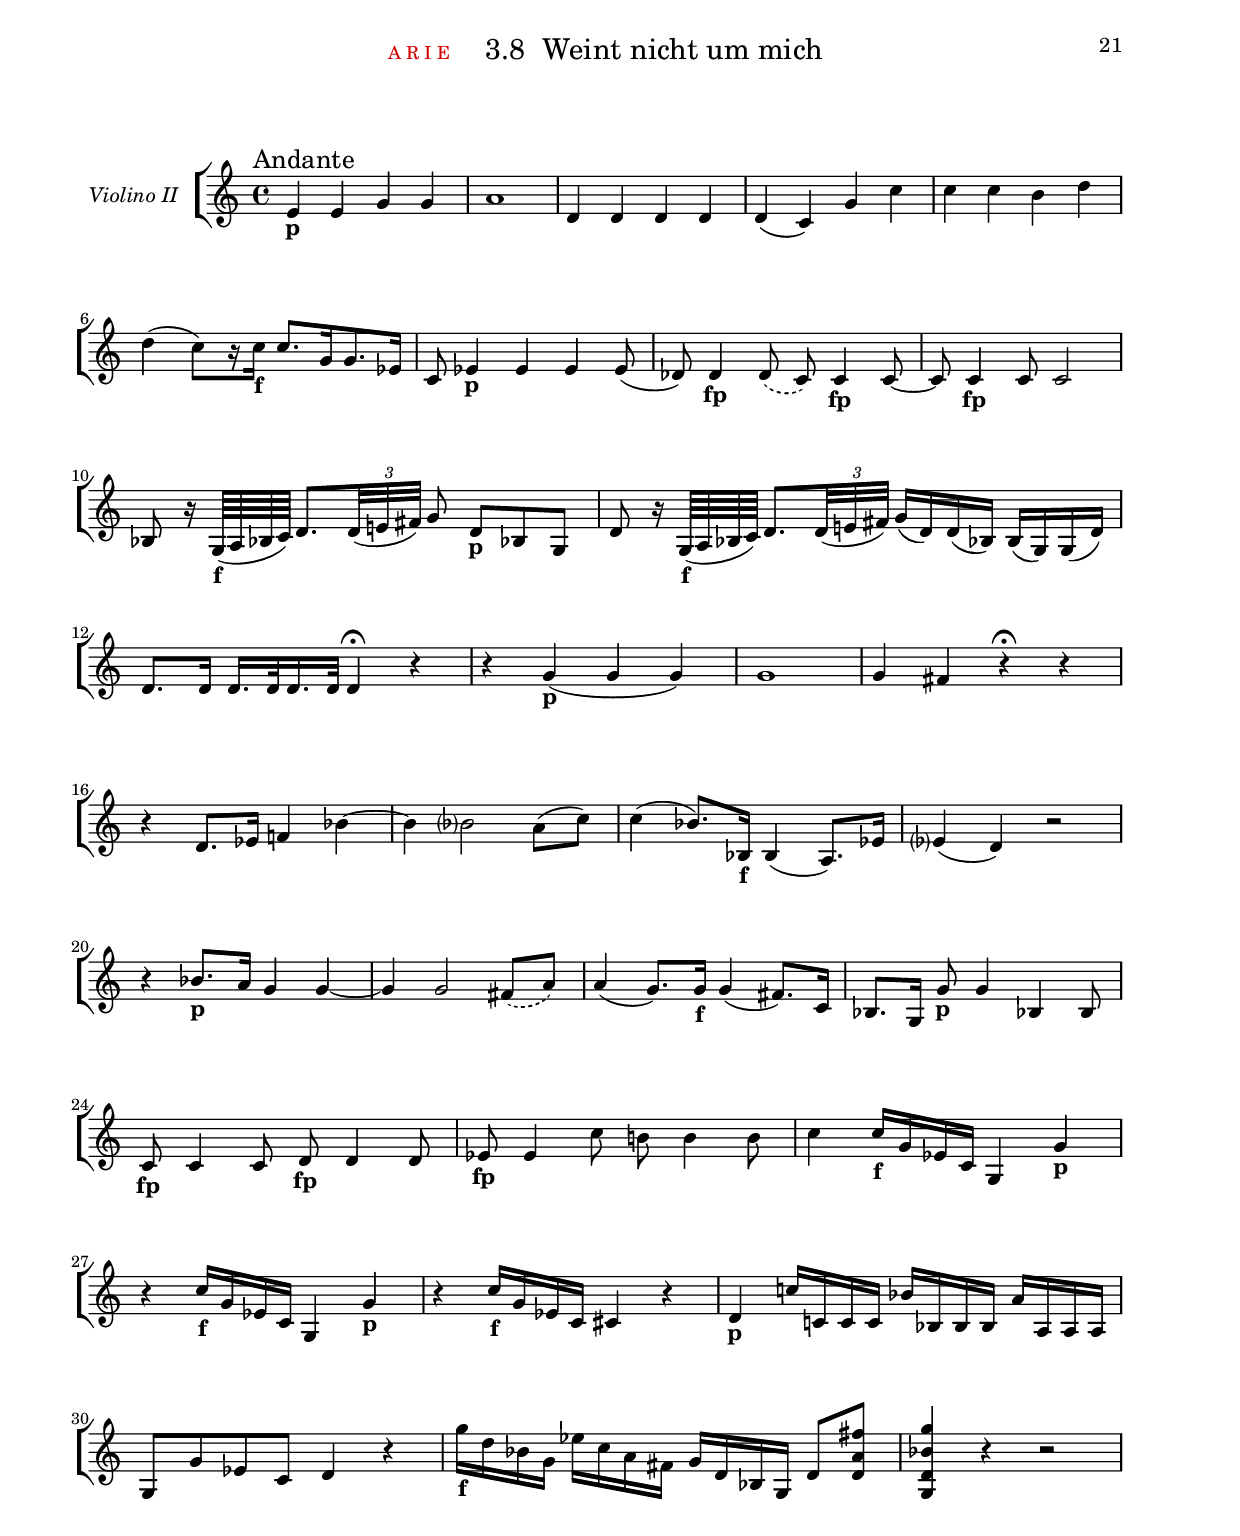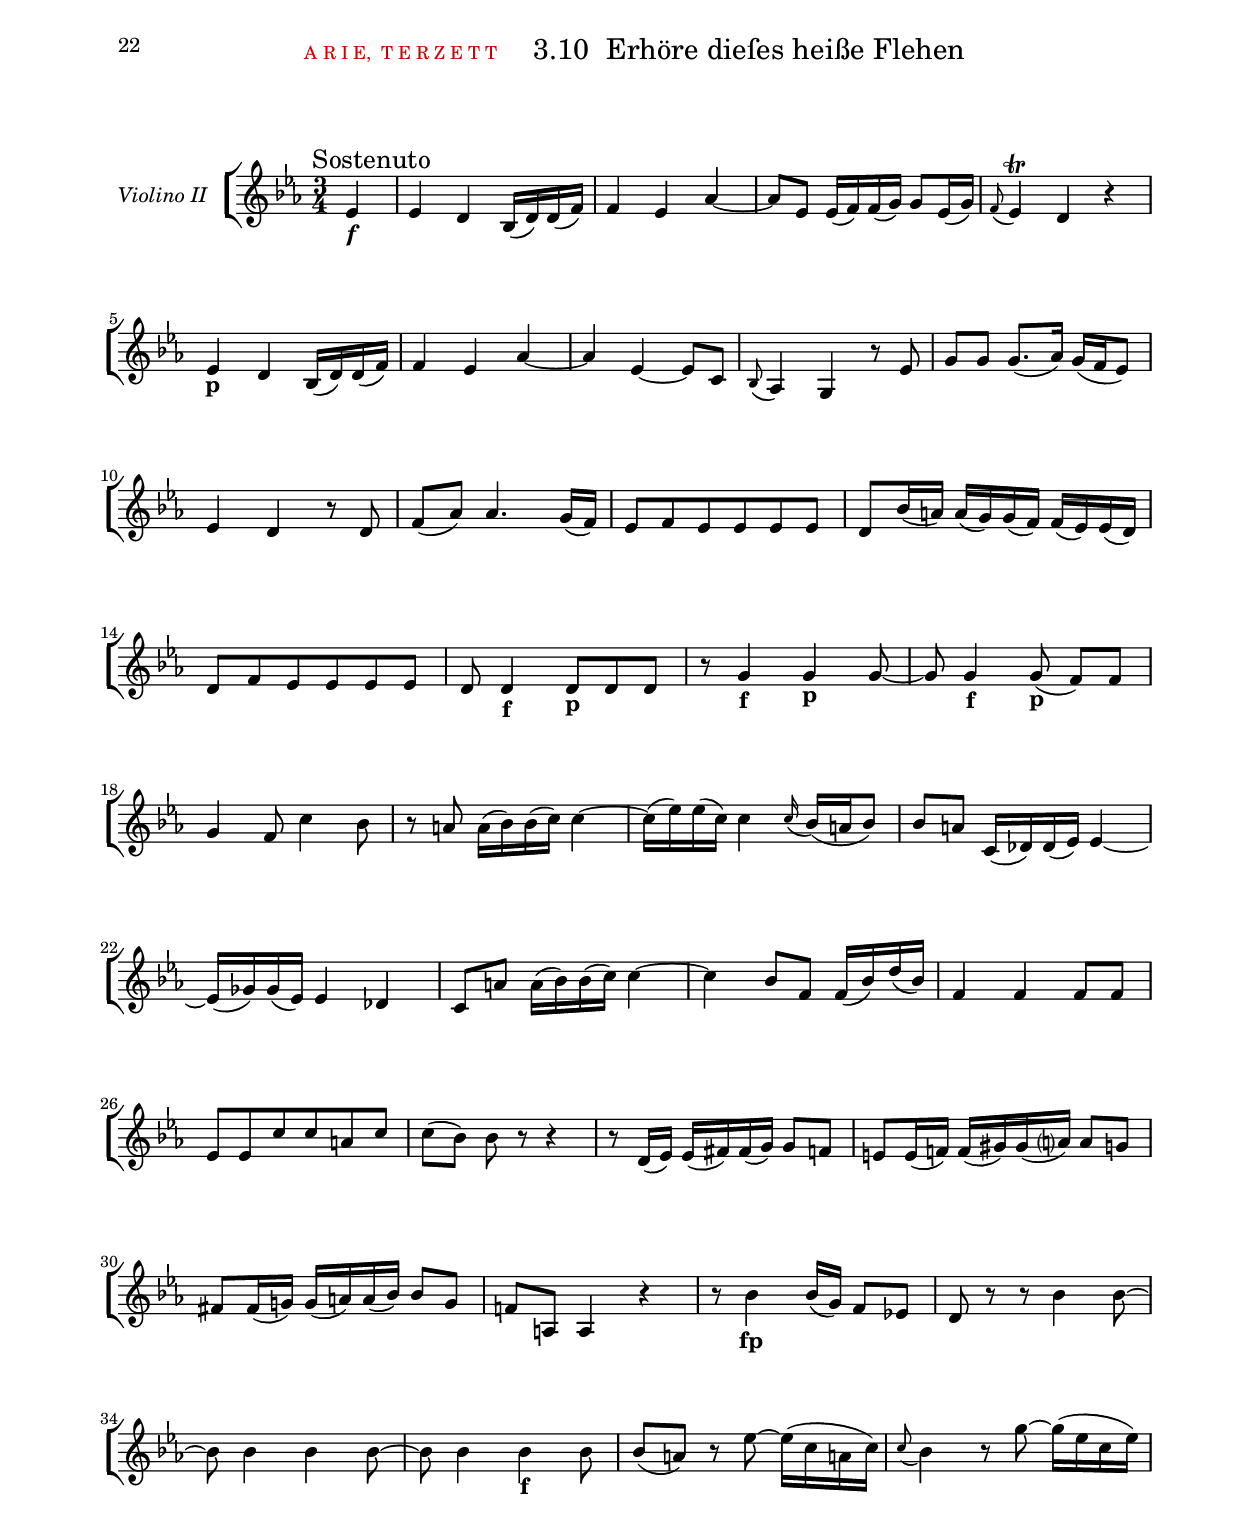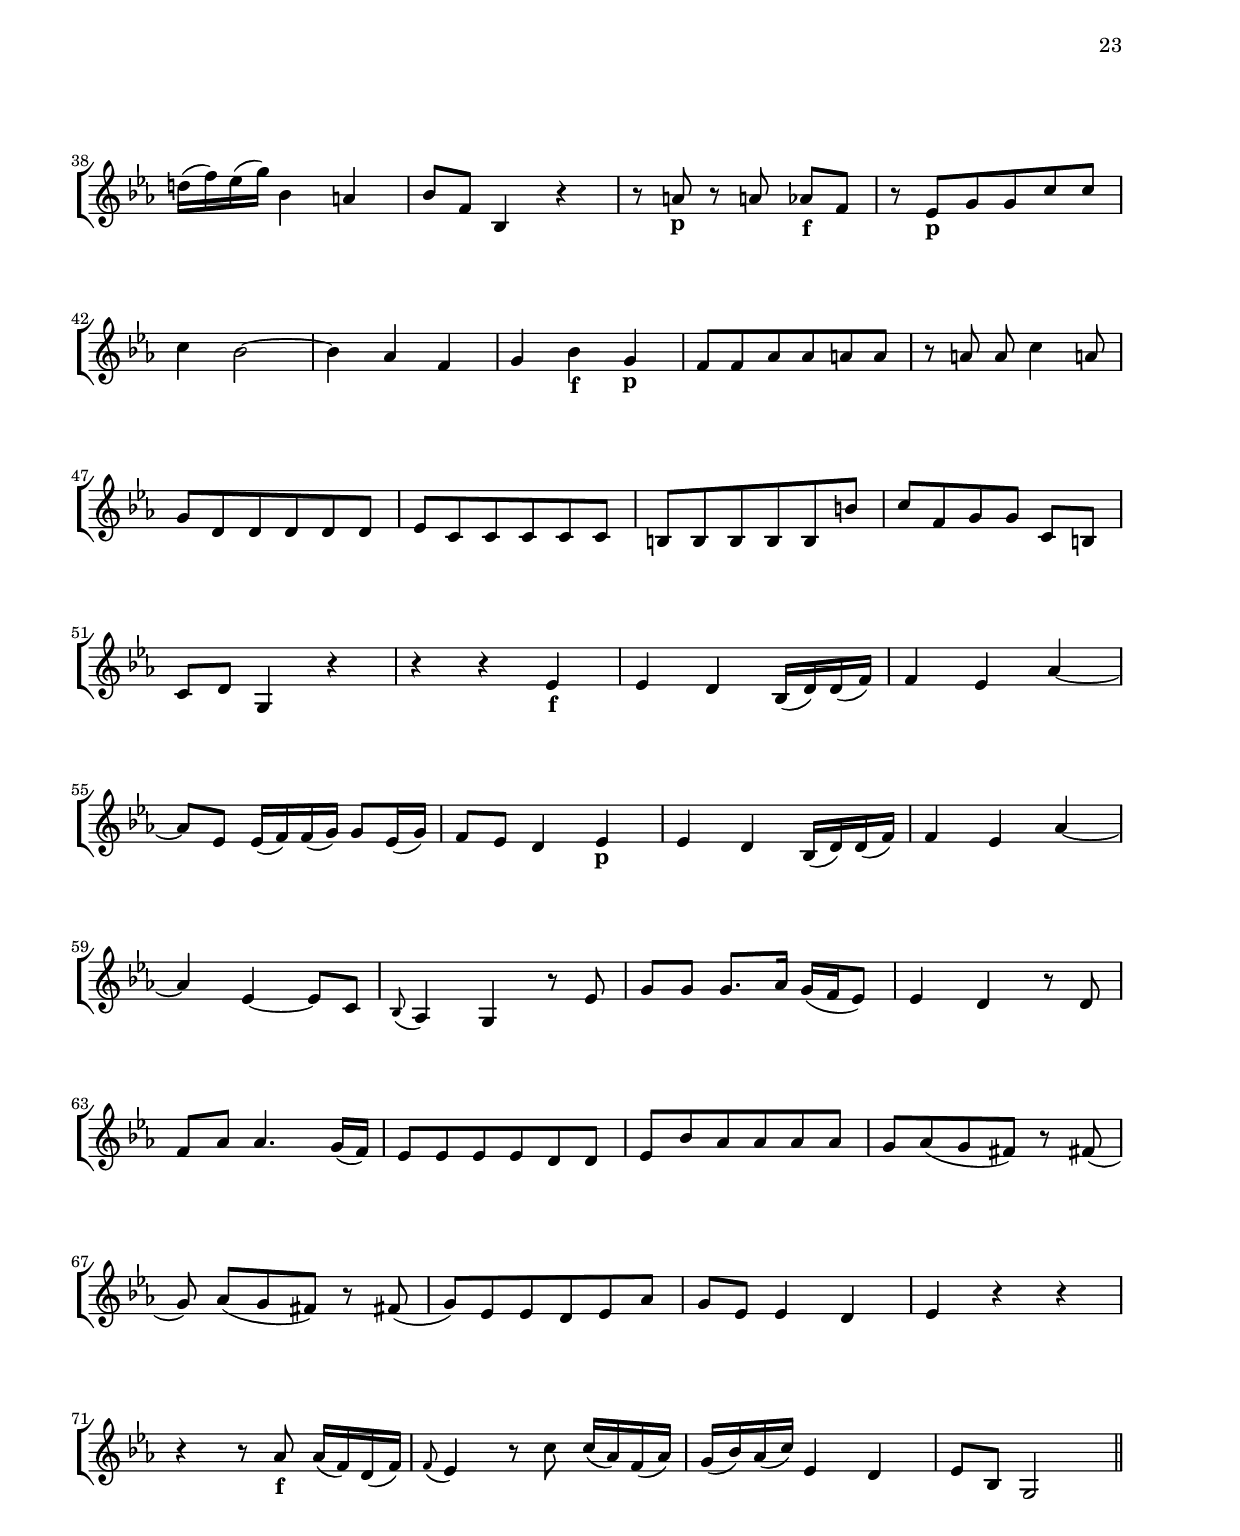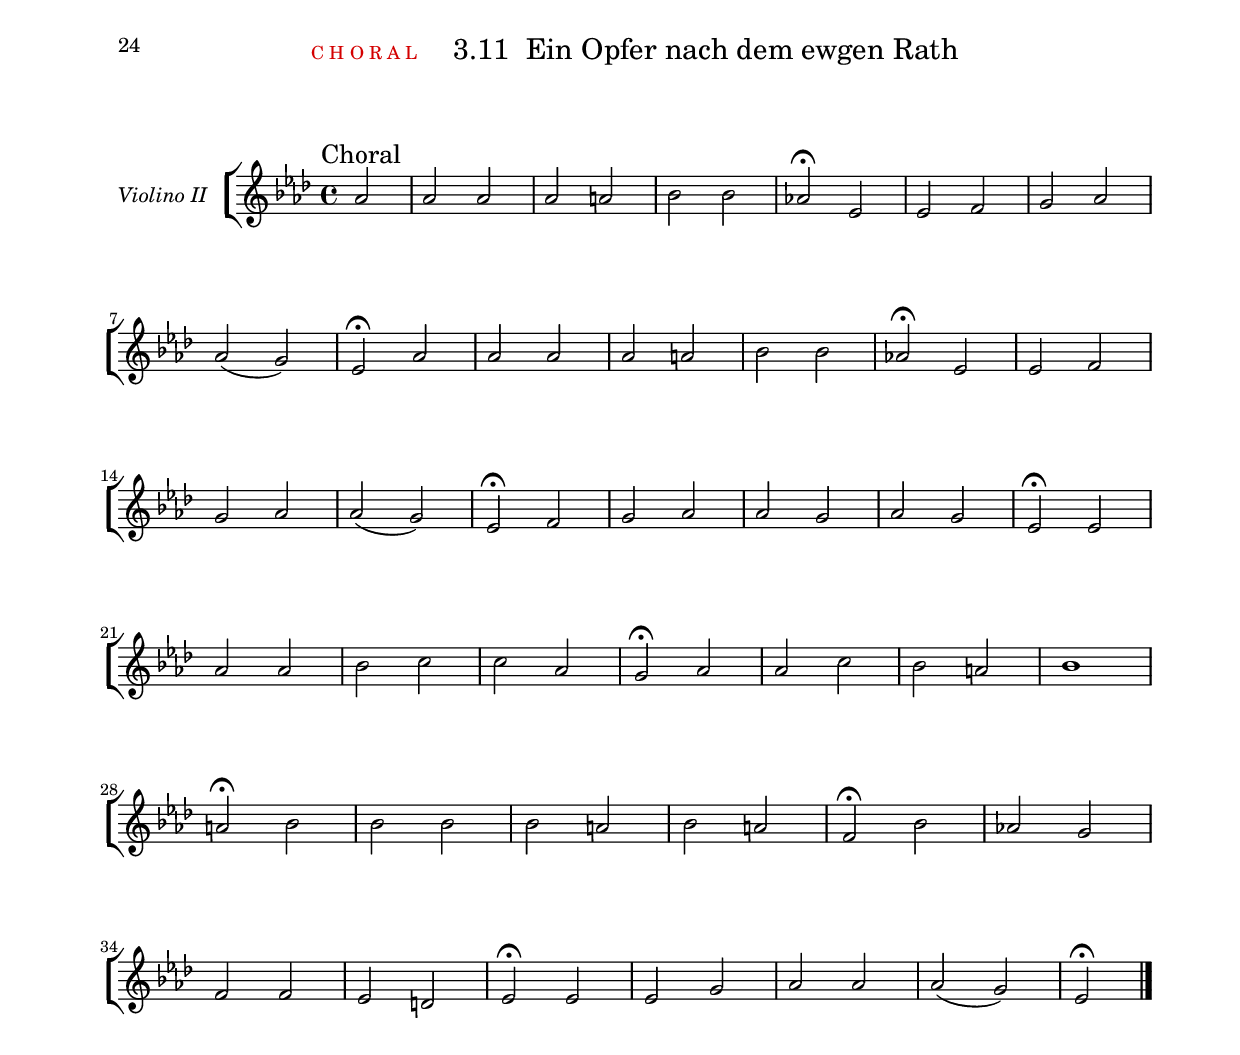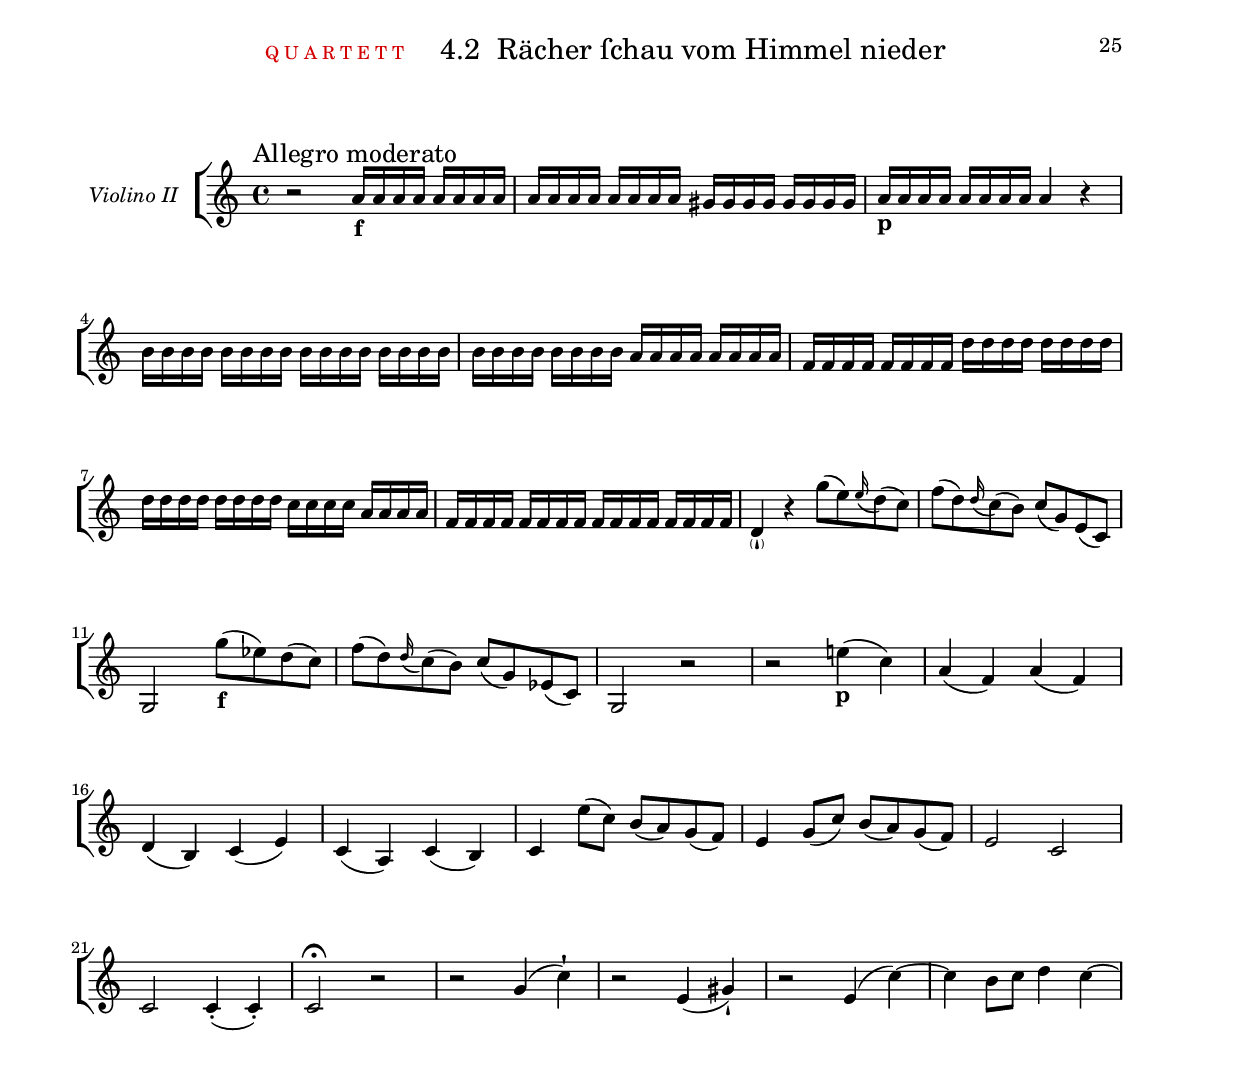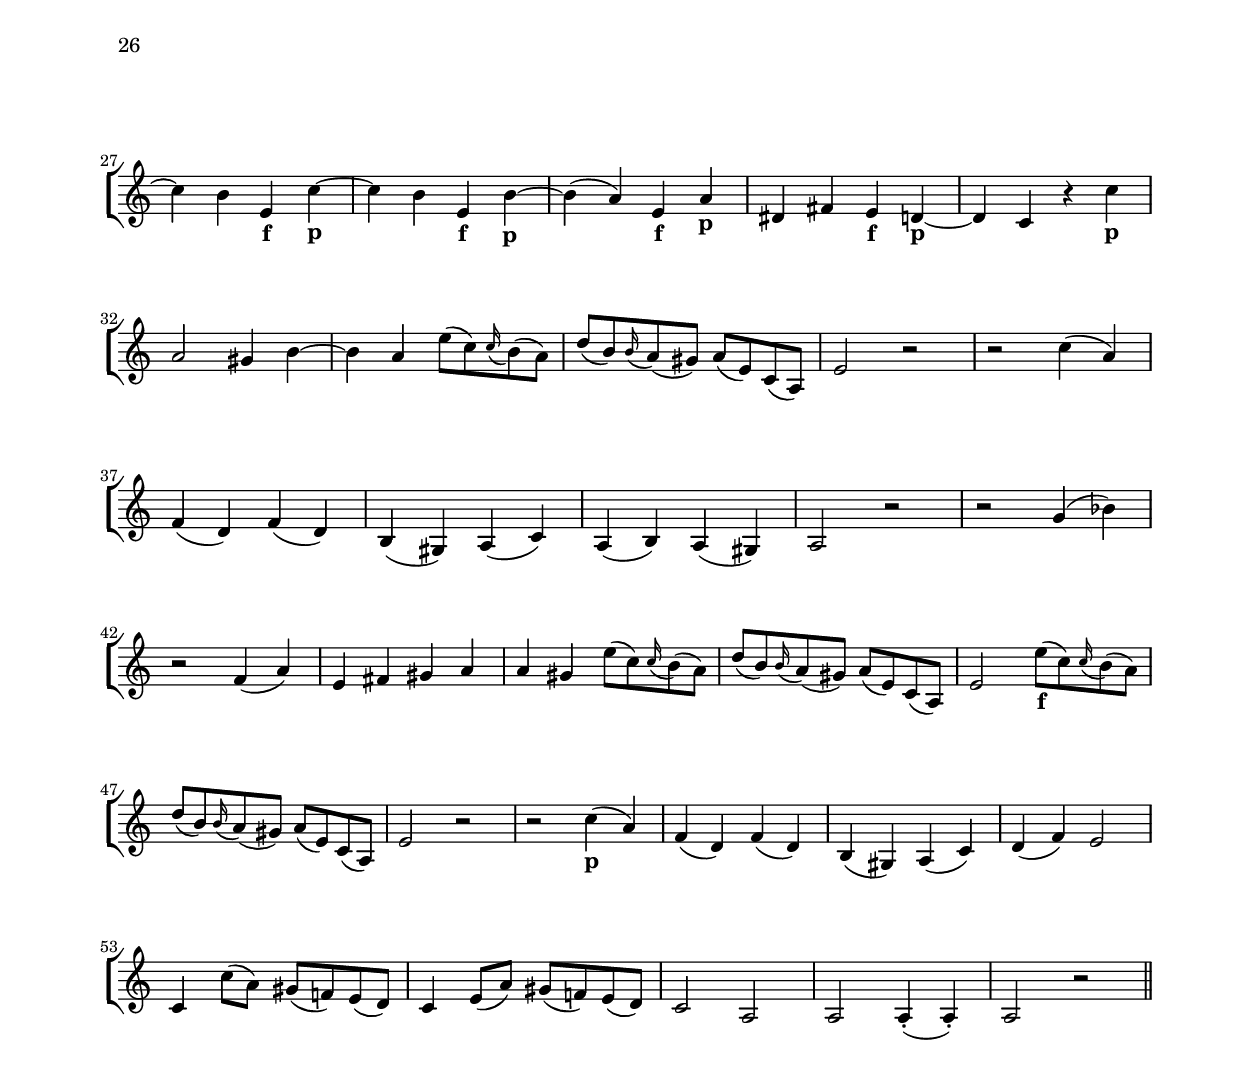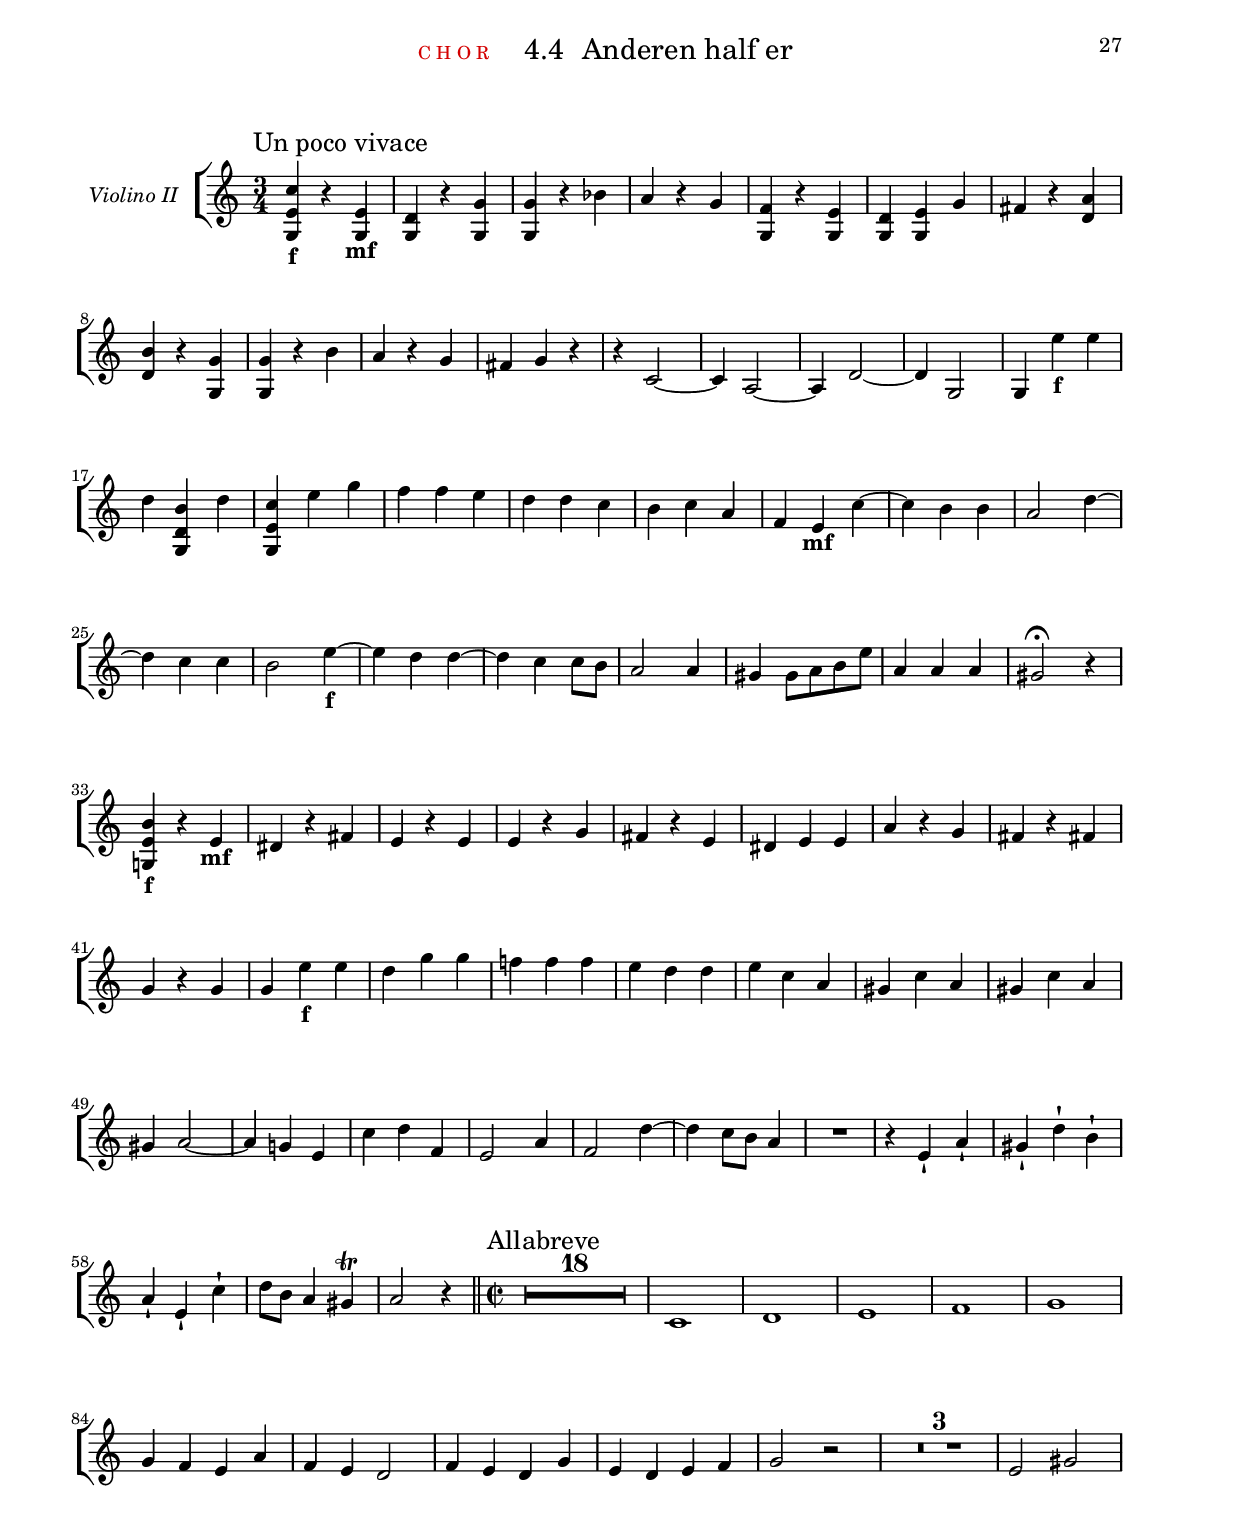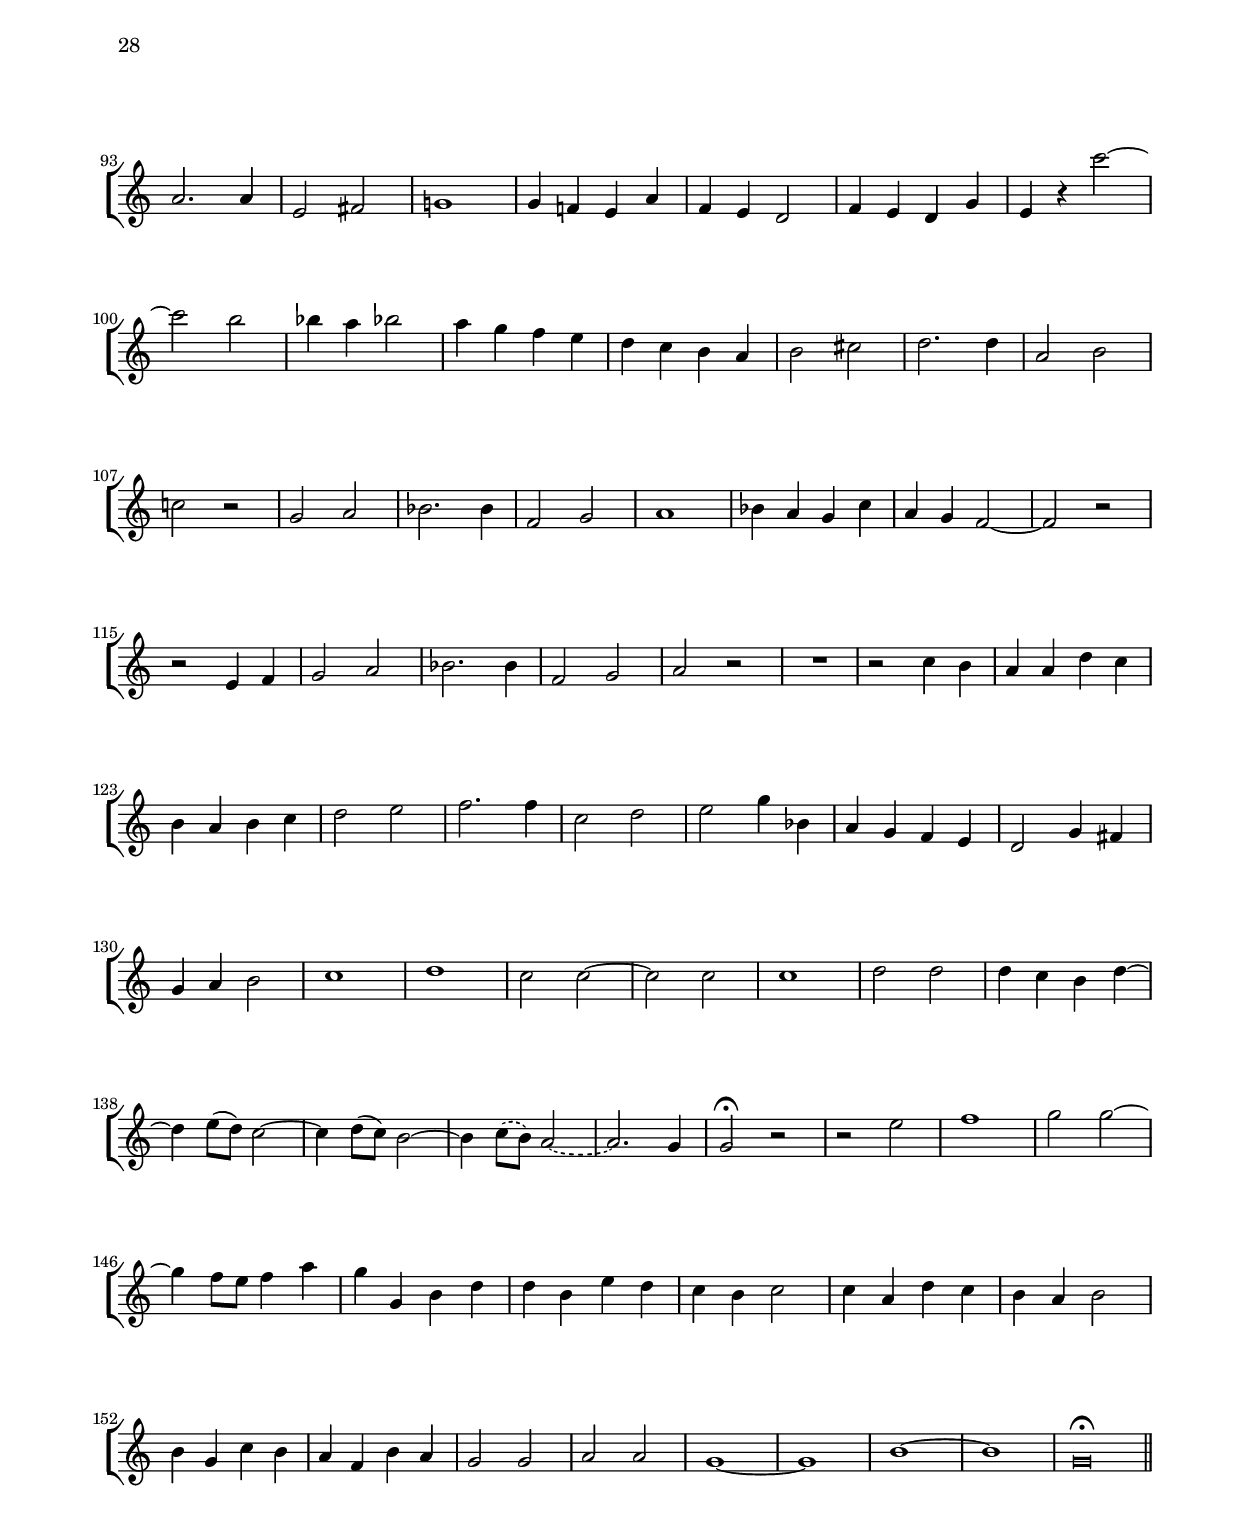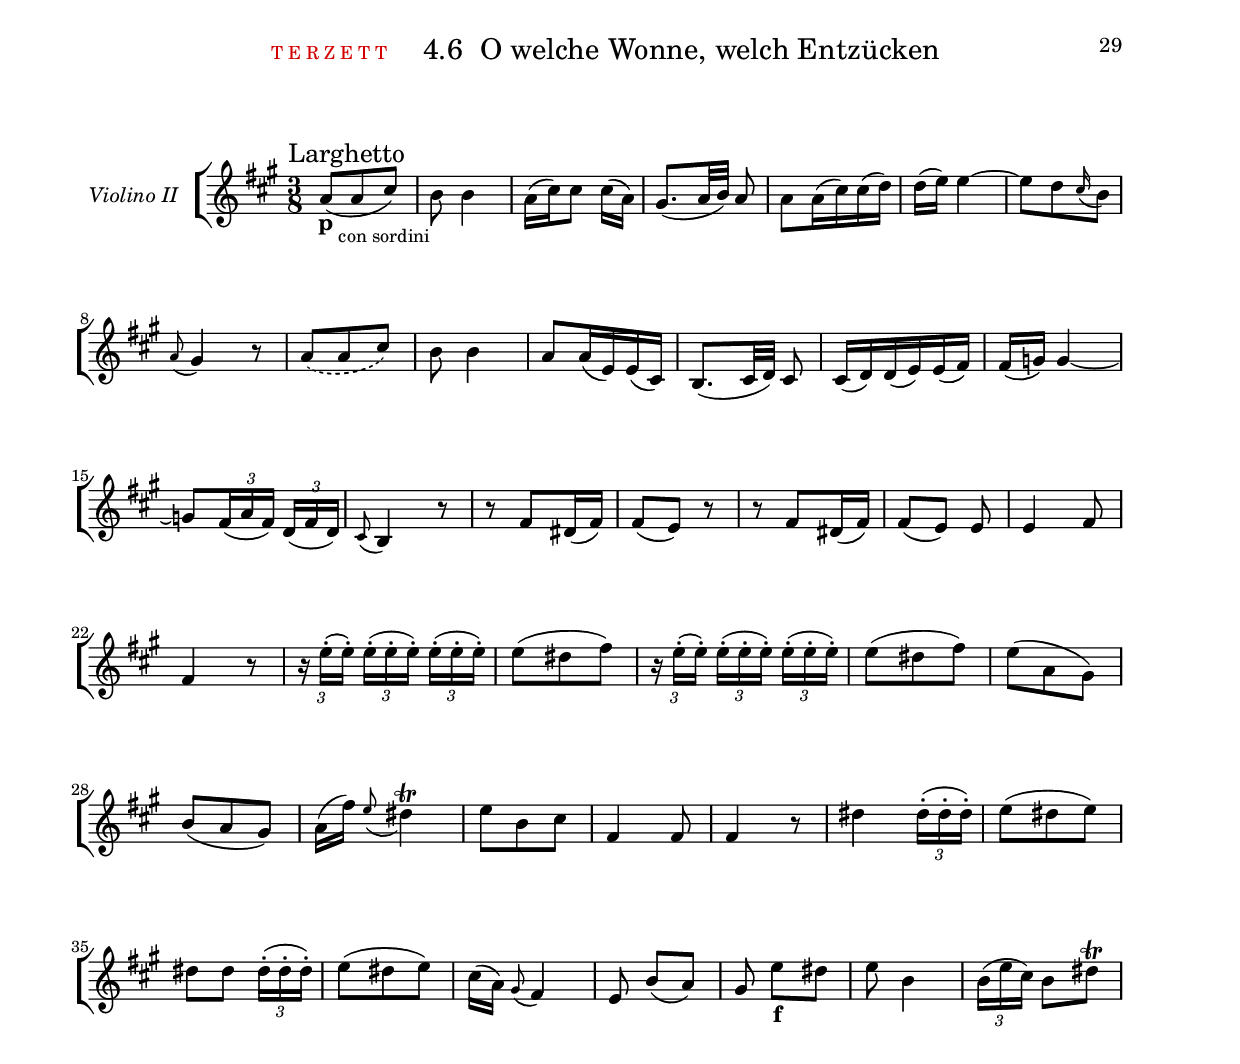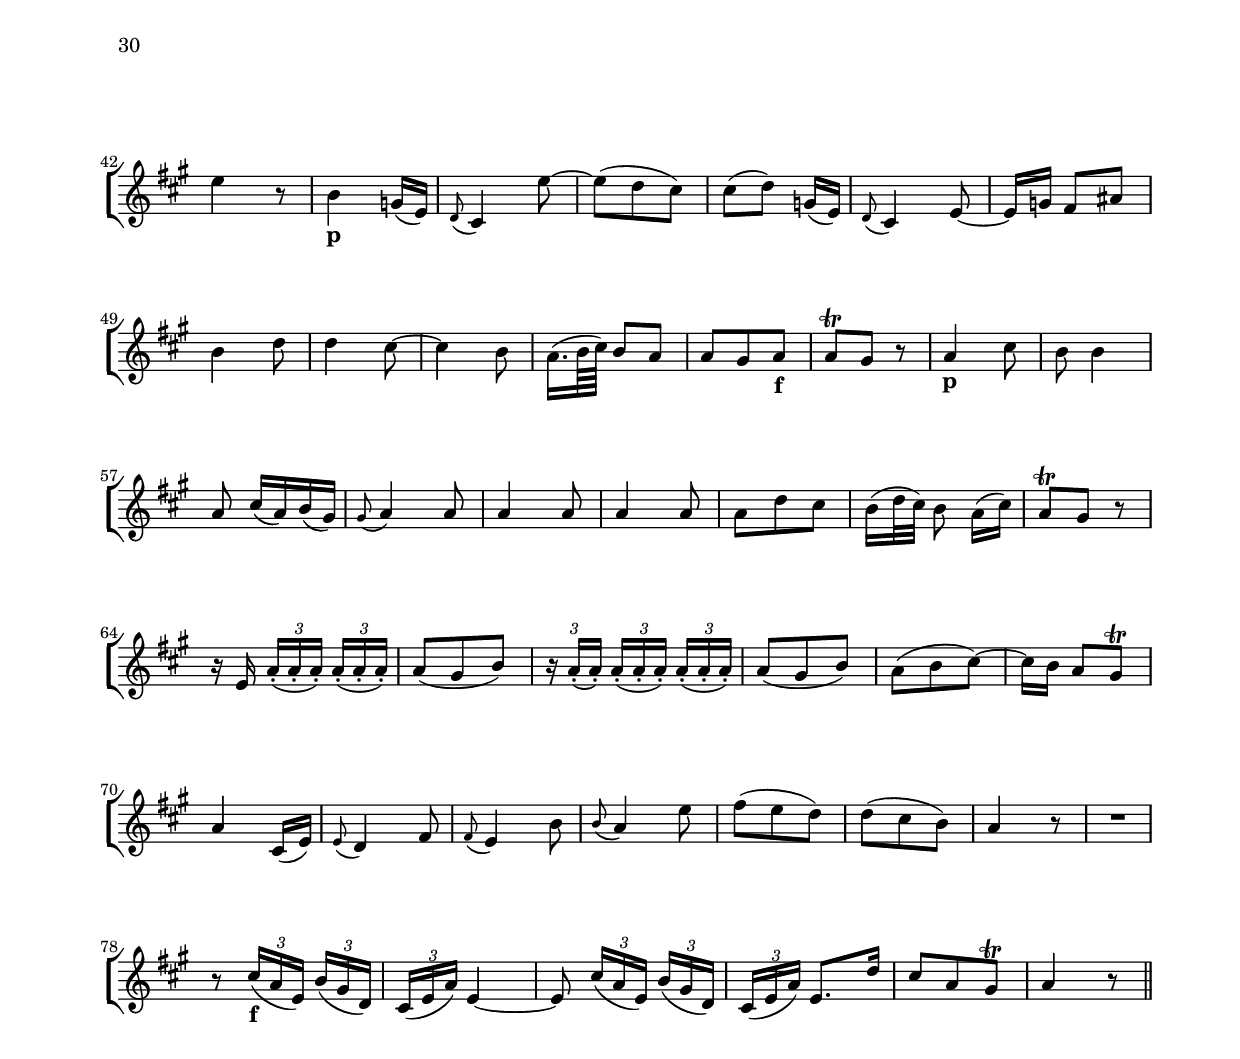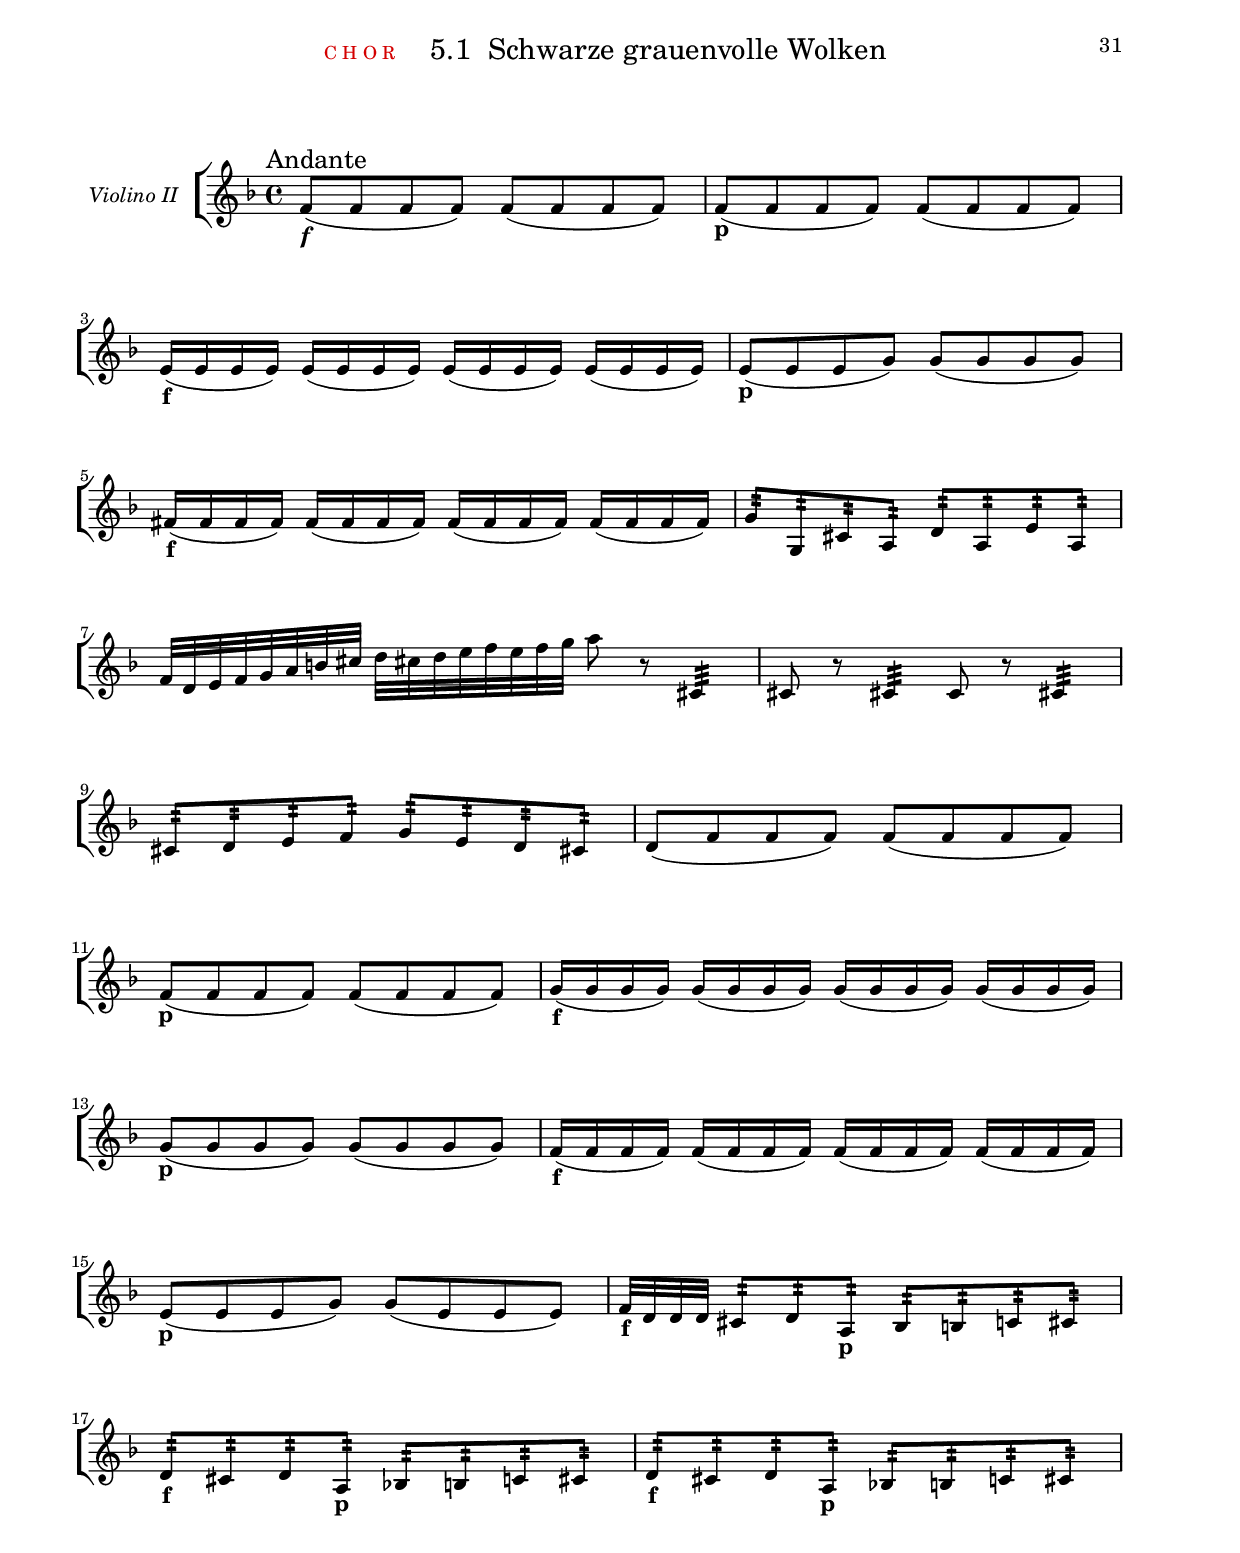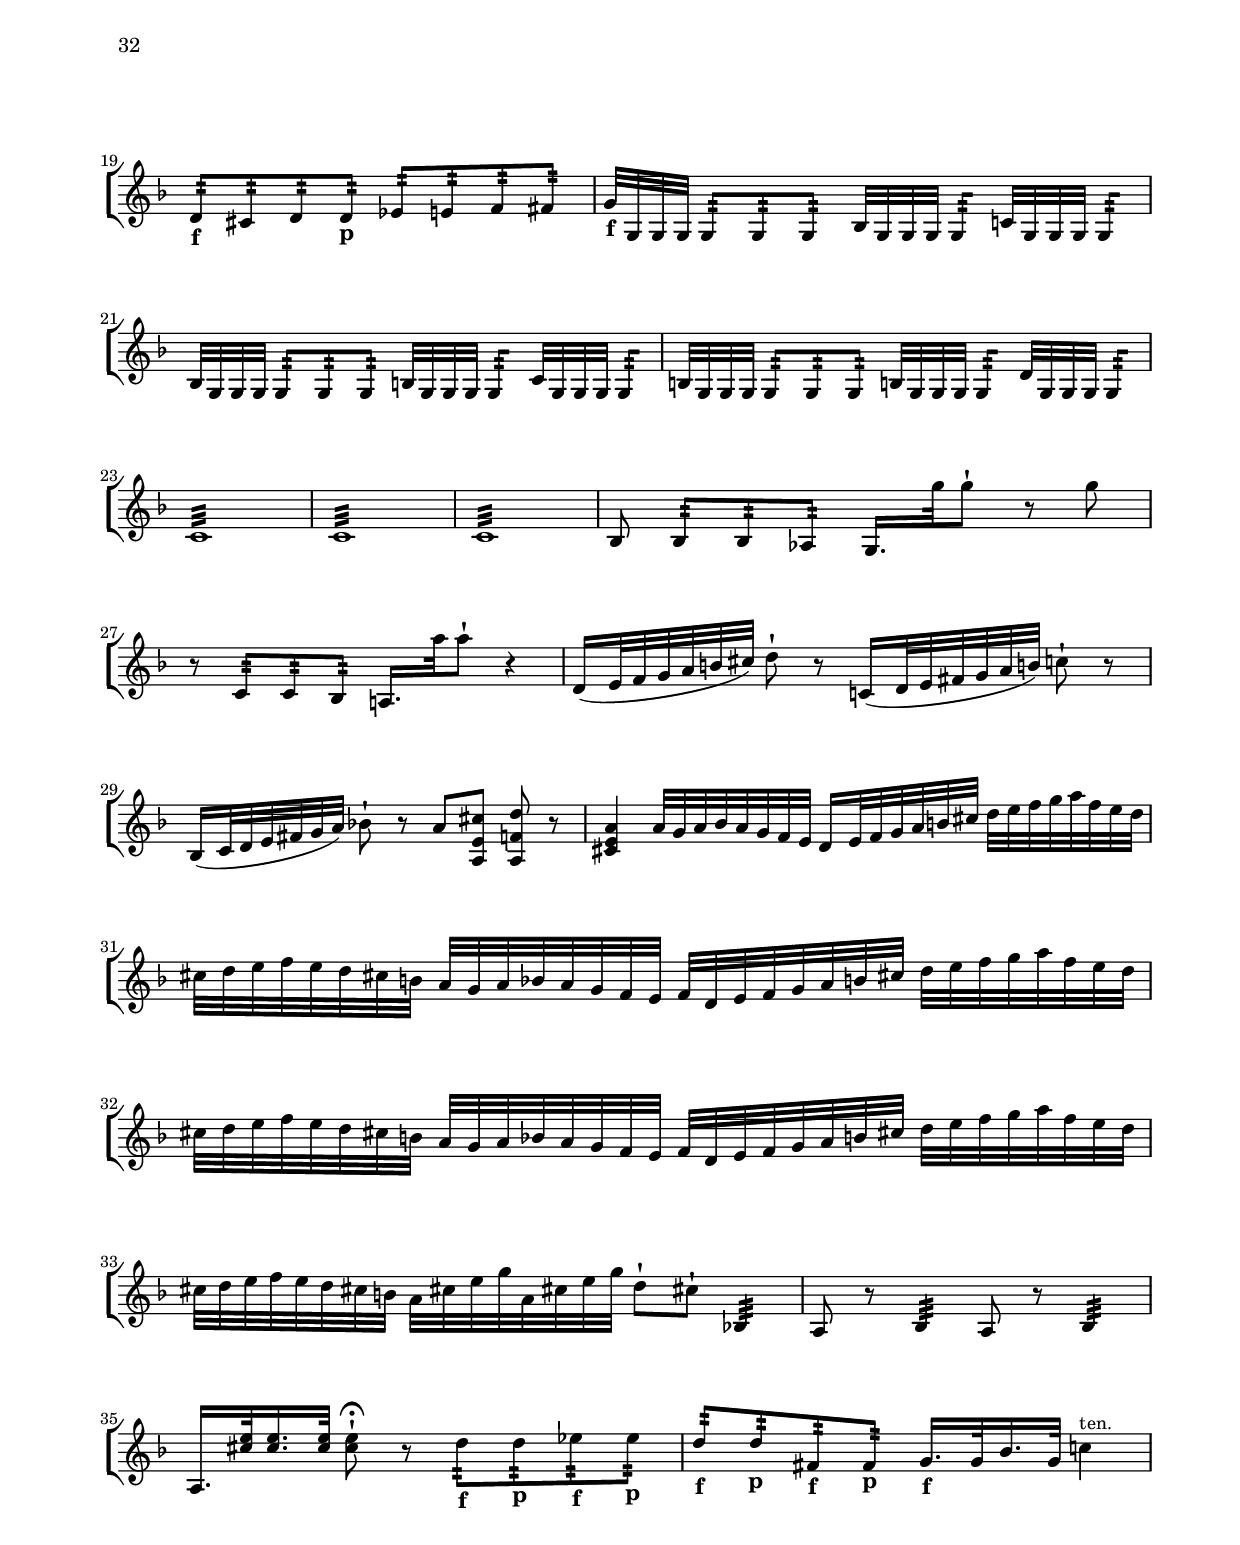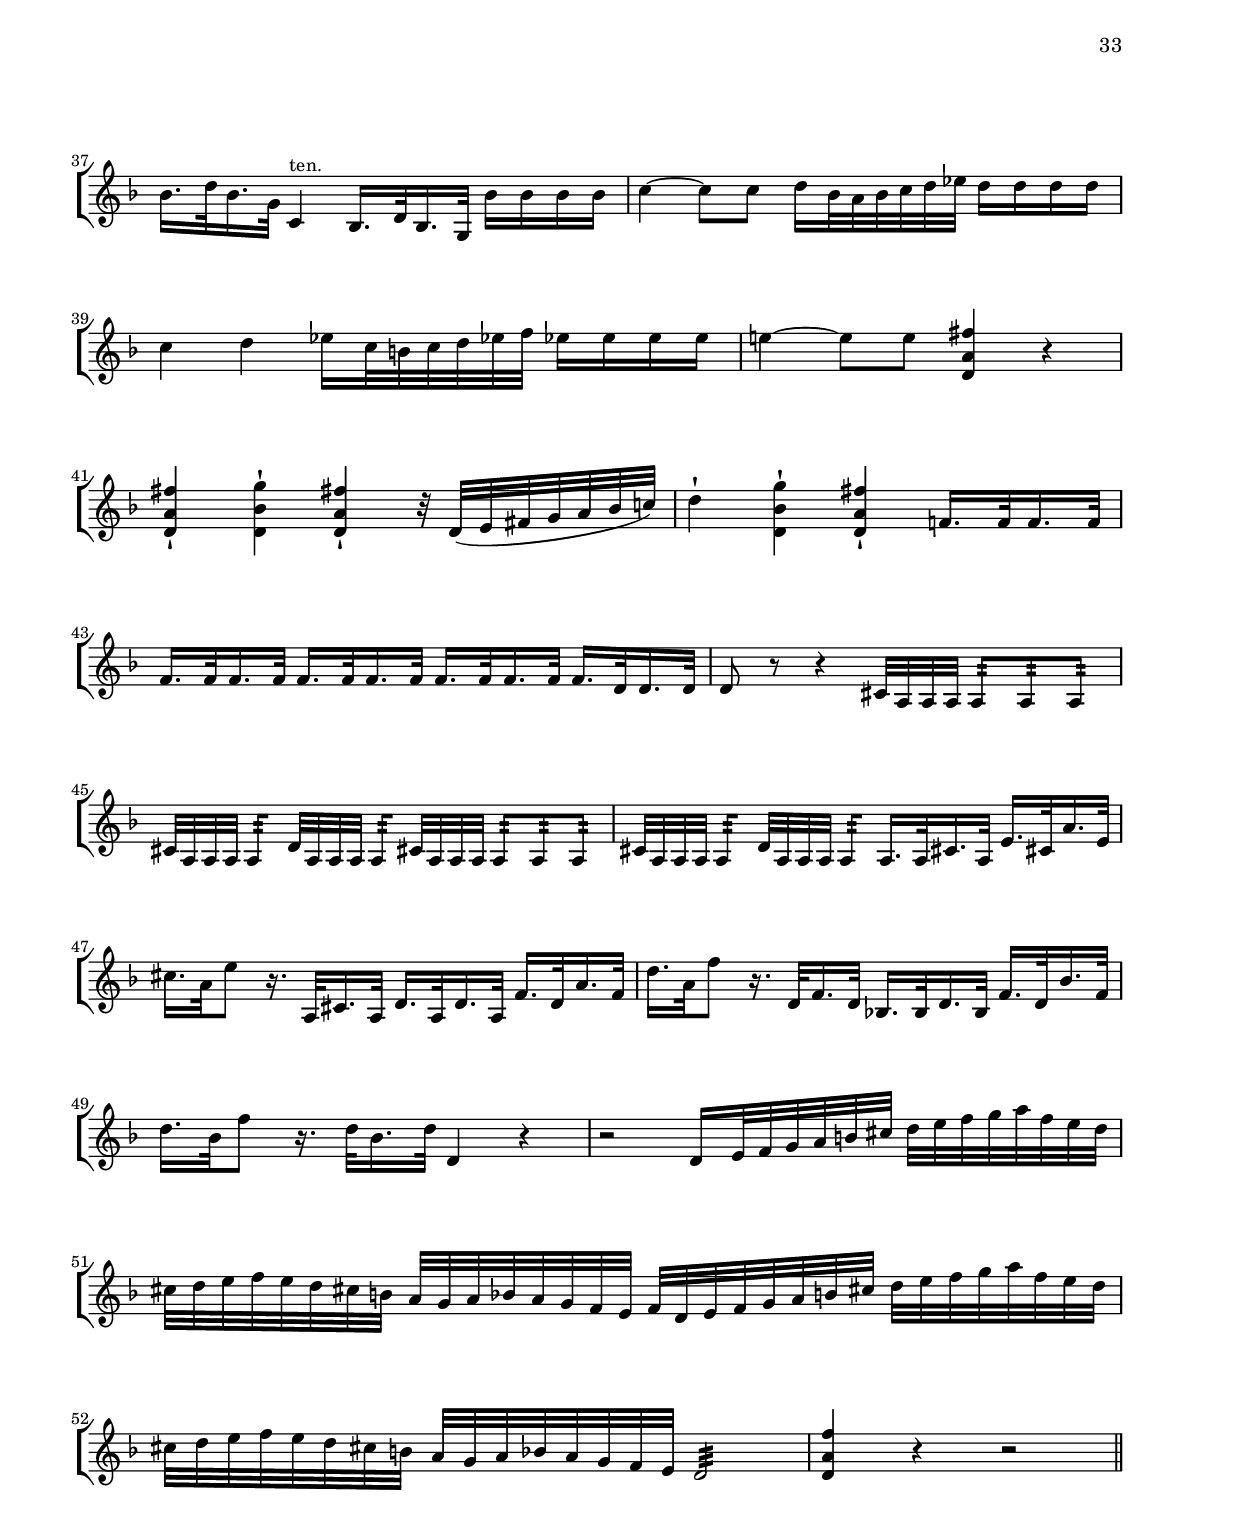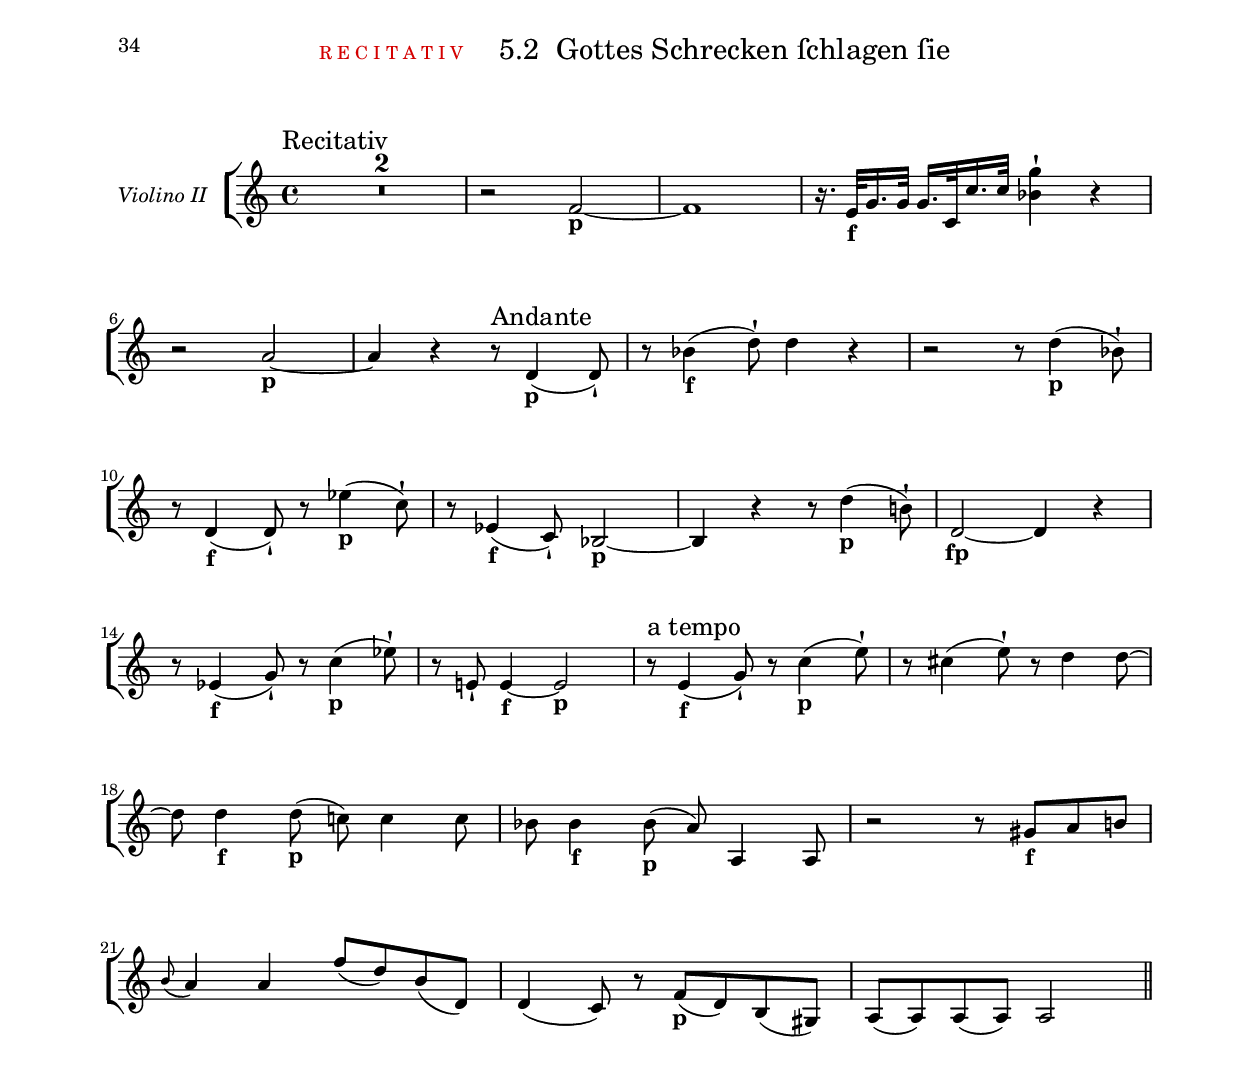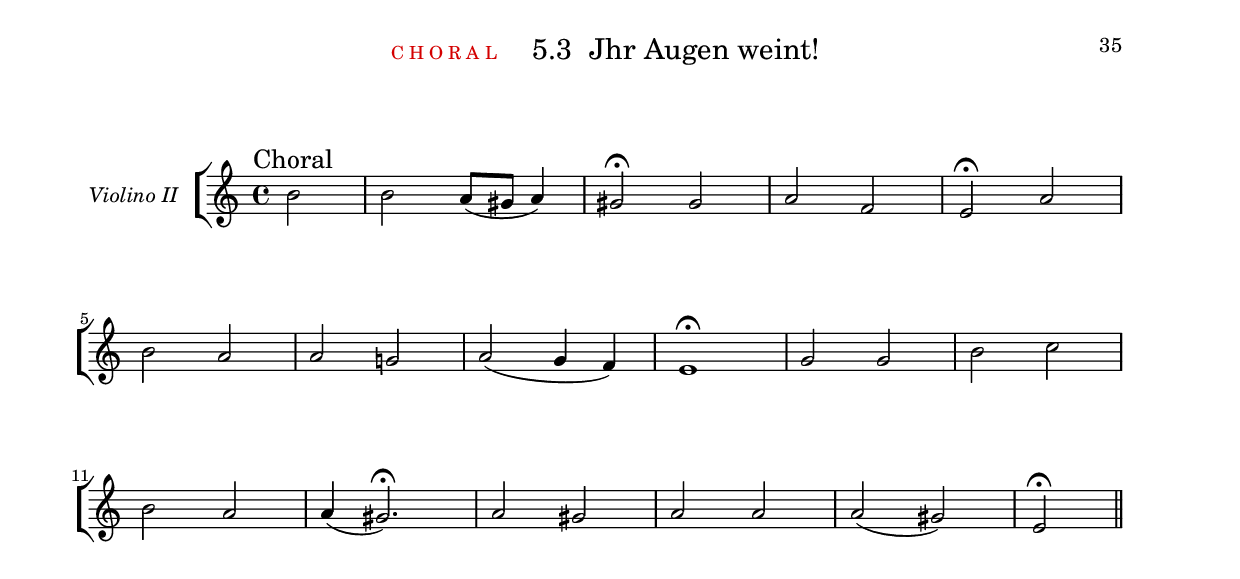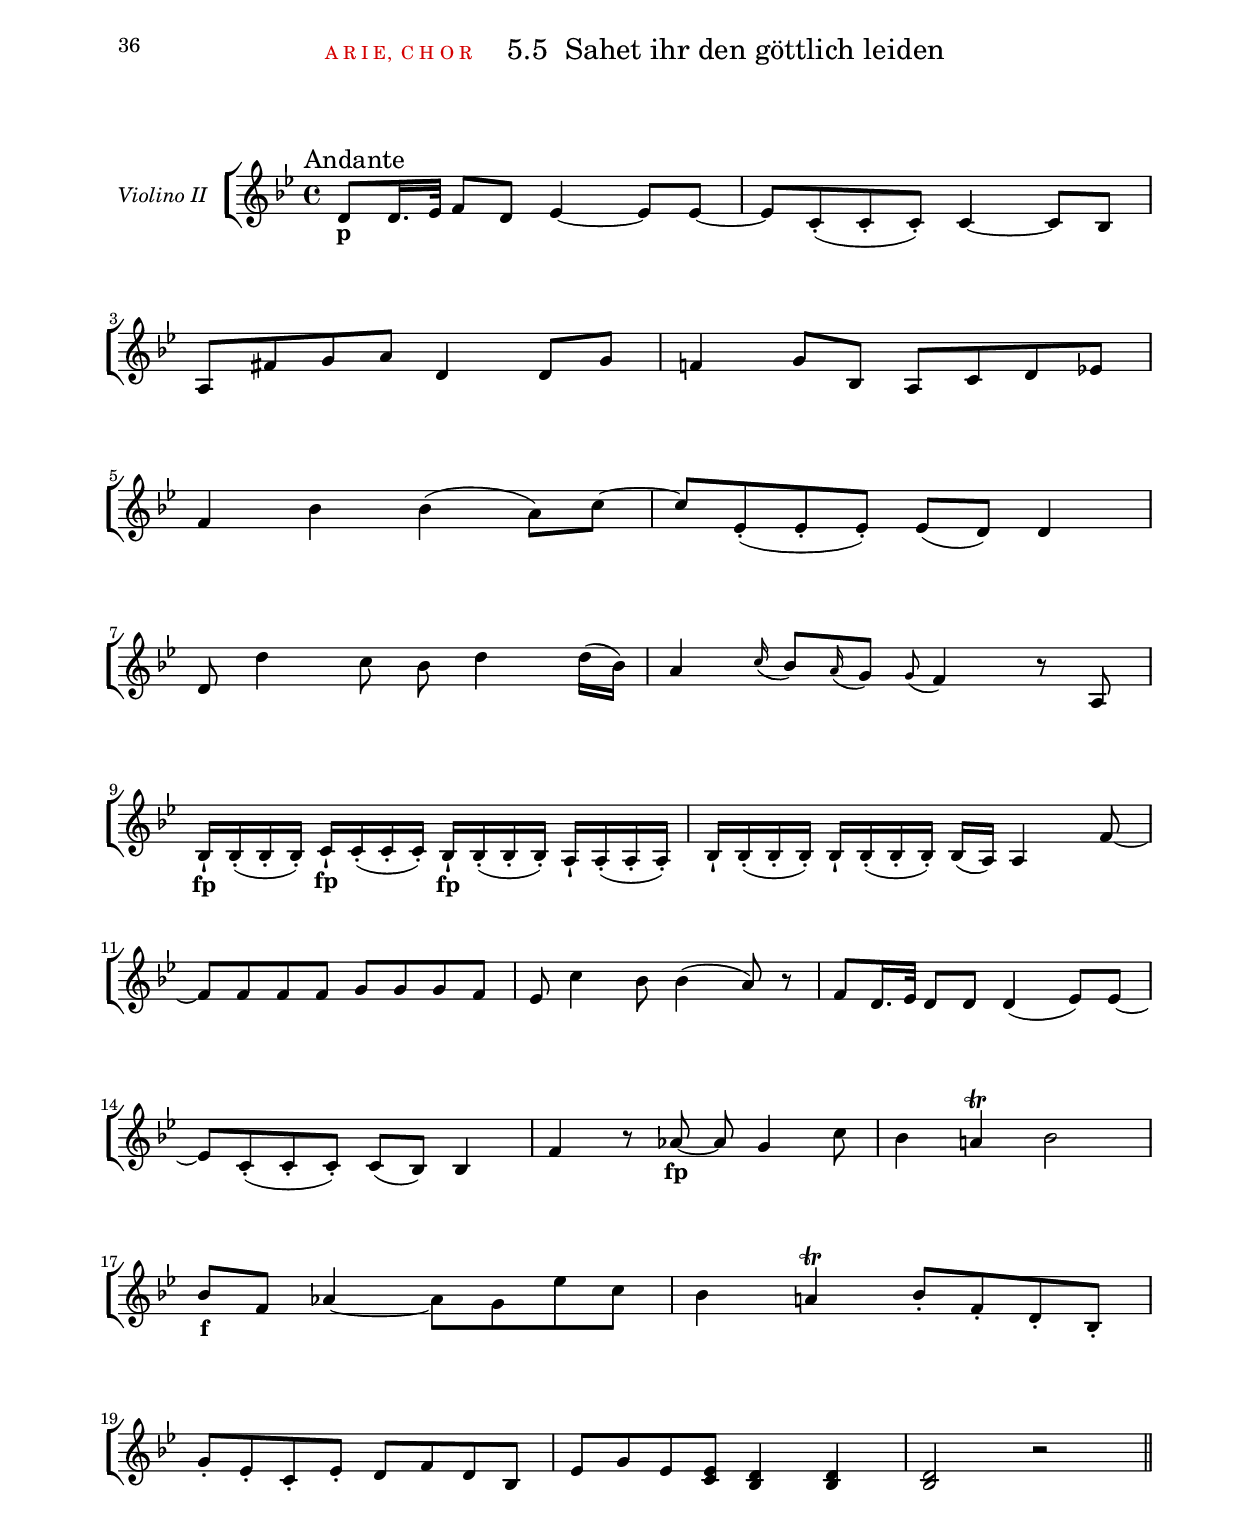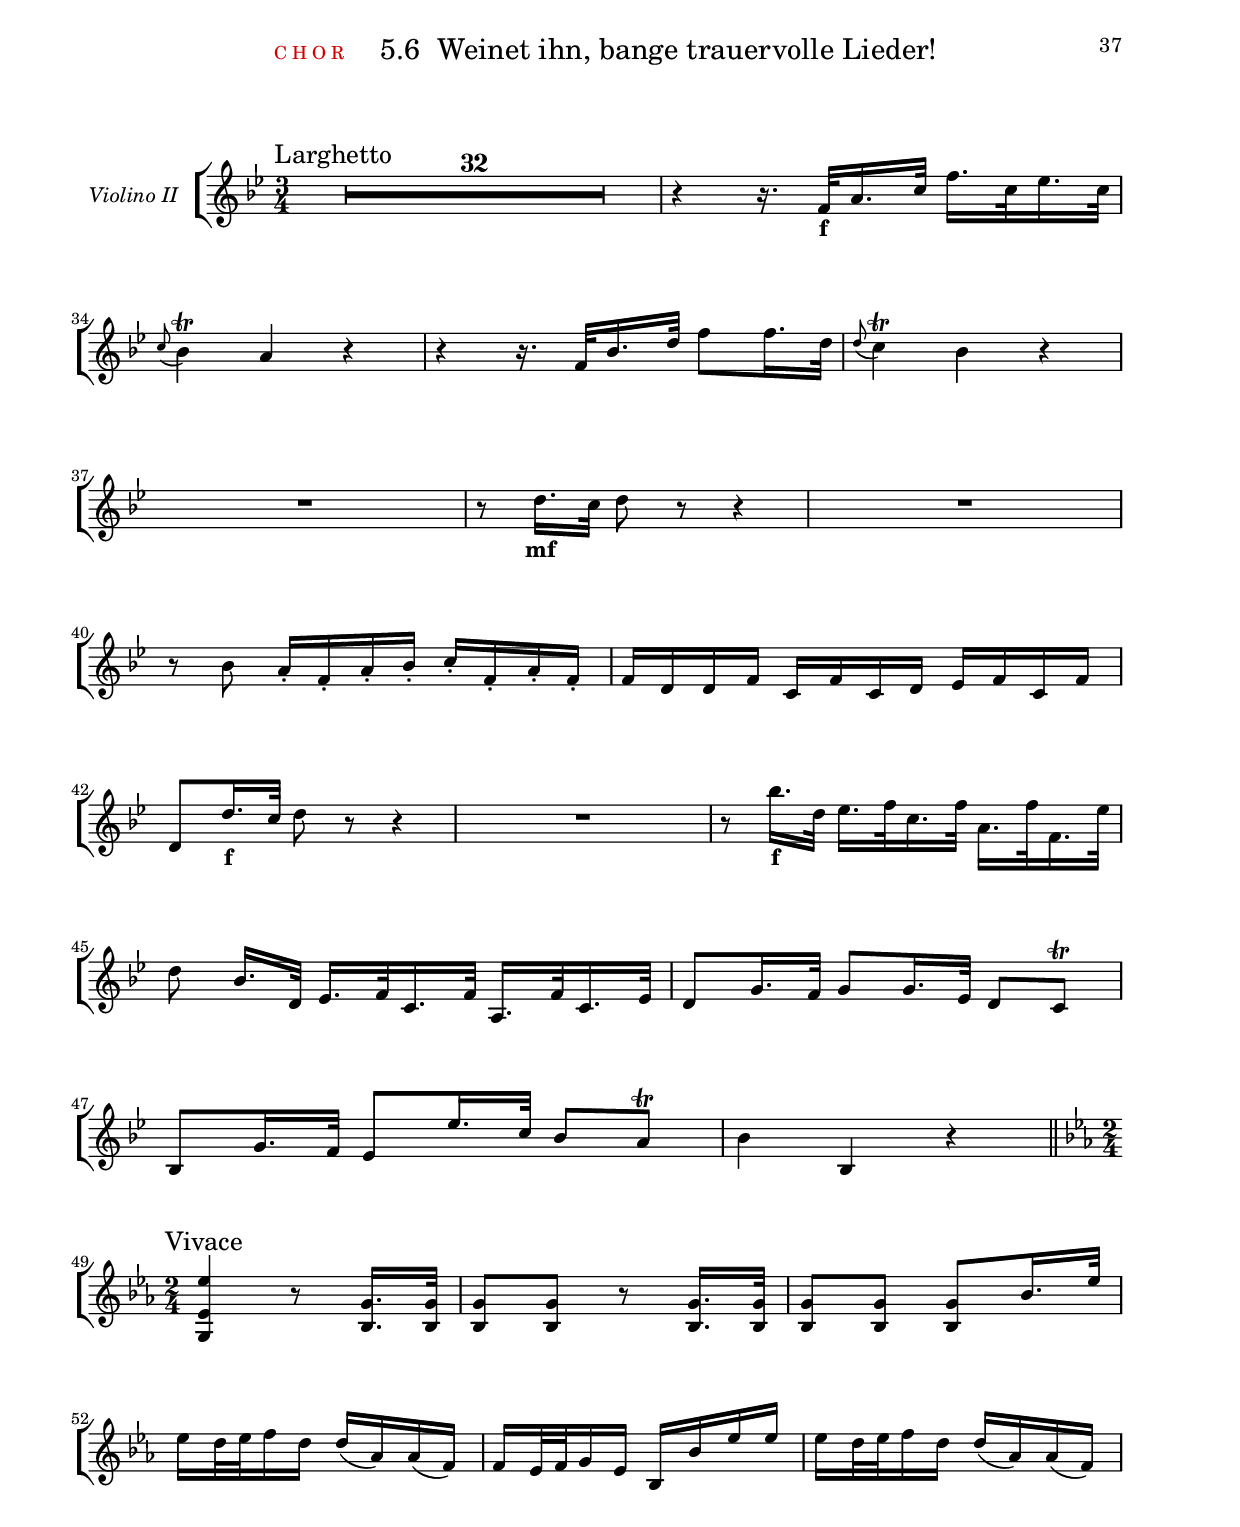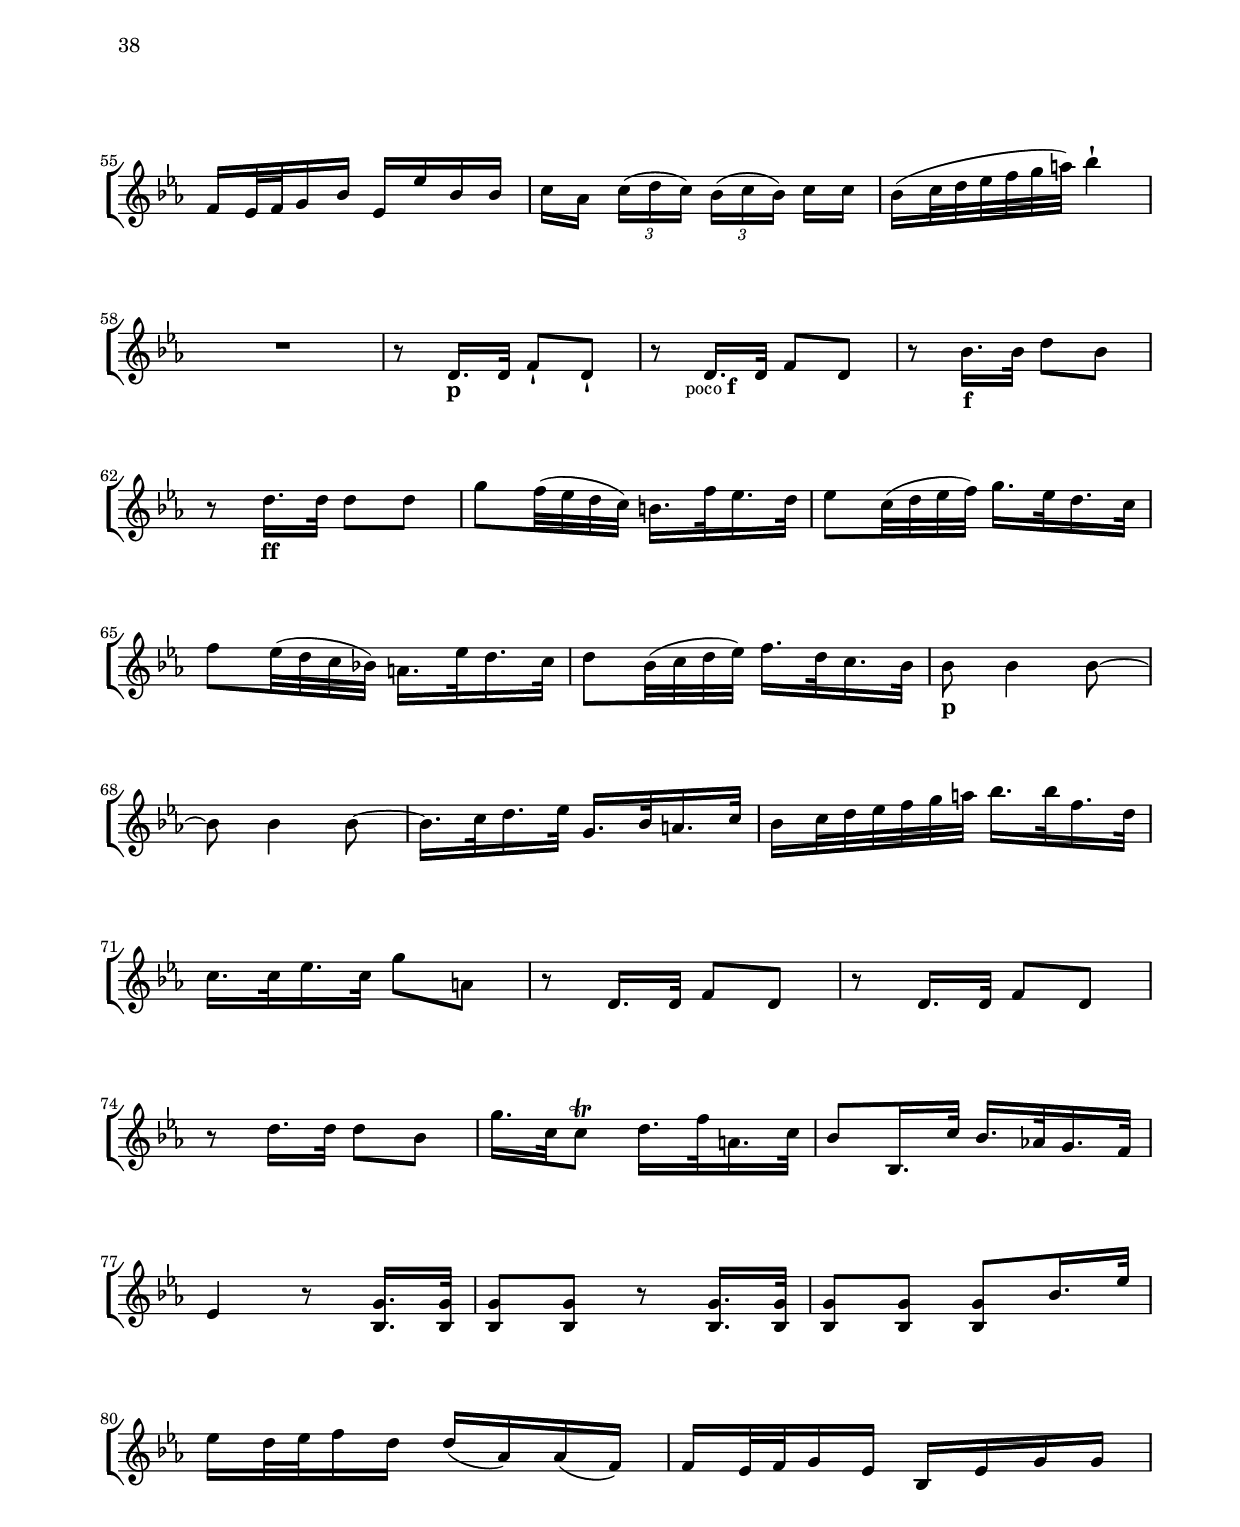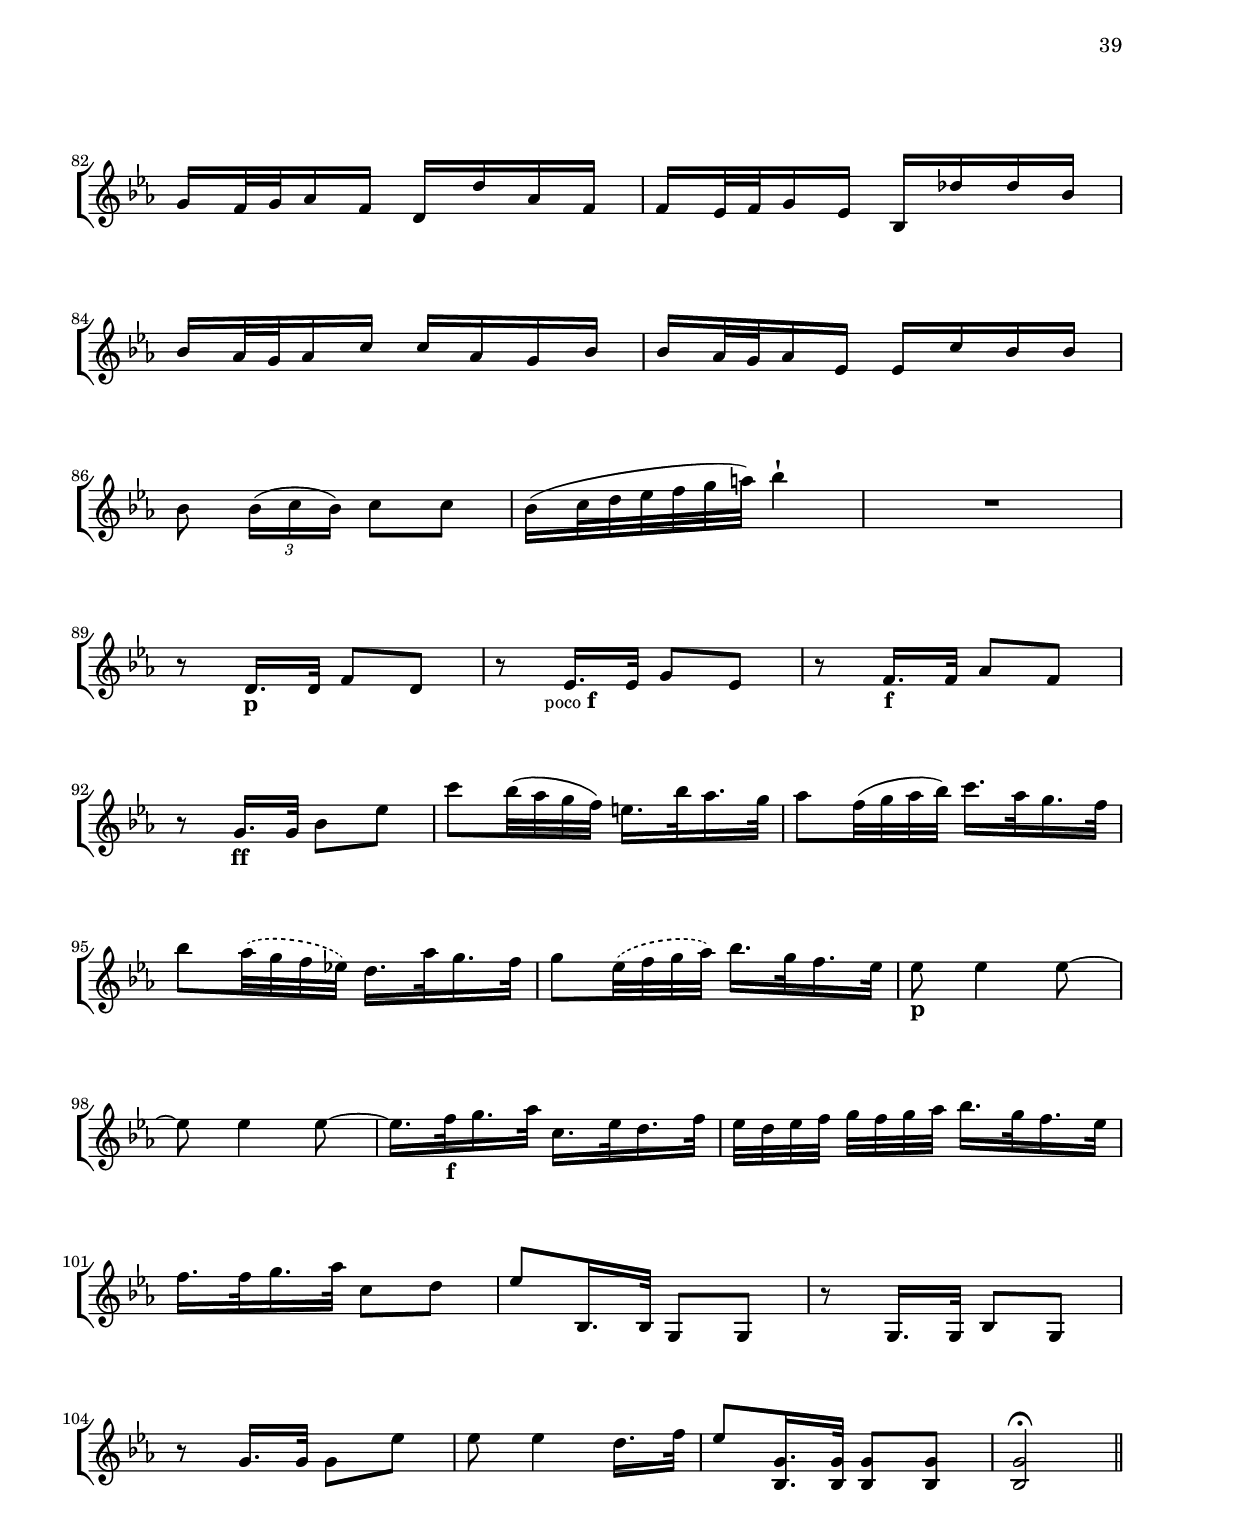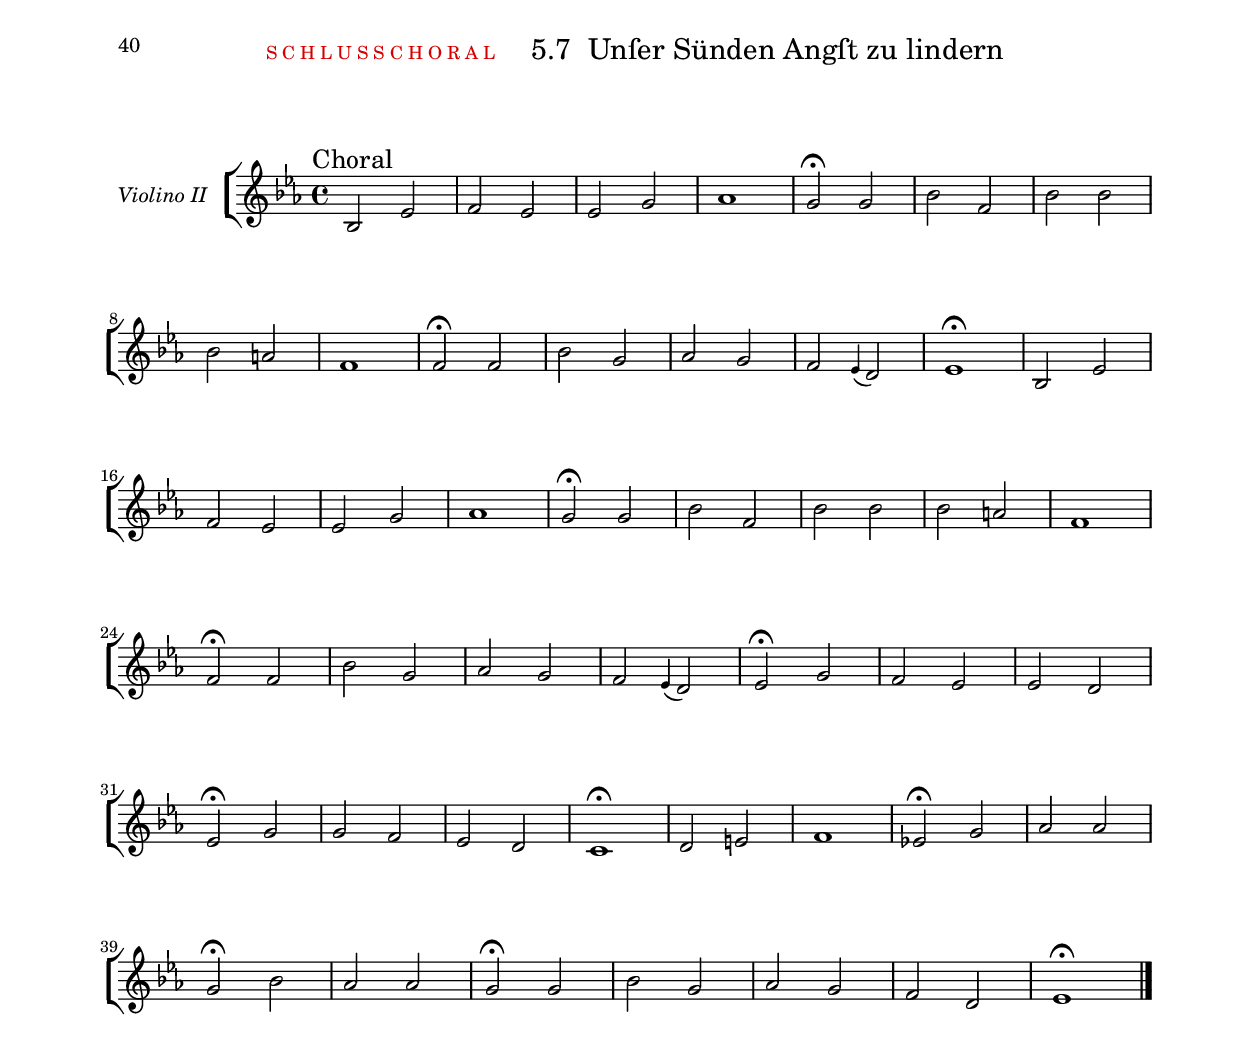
% (c) 2019 by Wolfgang Esser-Skala.
% This file is licensed under the Creative Commons Attribution-NonCommercial-ShareAlike 4.0 International License.
% To view a copy of this license, visit http://creativecommons.org/licenses/by-nc-sa/4.0/.

\version "2.18.0"

\include "../definitions.ly"

\paper {
	#(set-paper-size "a4" 'portrait)
	indent = 2\cm
	top-margin = 1.5\cm
	system-separator-markup = ##f
	system-system-spacing =
    #'((basic-distance . 17)
       (minimum-distance . 17)
       (padding . -100)
       (stretchability . 0))
	
	top-system-spacing =
    #'((basic-distance . 17)
       (minimum-distance . 17)
       (padding . -100)
       (stretchability . 0))
	
	top-markup-spacing =
    #'((basic-distance . 0)
       (minimum-distance . 0)
       (padding . -100)
       (stretchability . 0))
		
	markup-system-spacing =
    #'((basic-distance . 17)
       (minimum-distance . 17)
       (padding . -100)
       (stretchability . 0))
	
	last-bottom-spacing =
    #'((basic-distance . 0)
       (minimum-distance . 0)
       (padding . 0)
       (stretchability . 1.0e7))
	
	systems-per-page = #9
}

#(set-global-staff-size 17.82)

\layout {
	\context {
		\Staff
		instrumentName = "Violino II"
	}
}

\book {
	\bookpart {
		\header {
			movement = \movementTitle "1.1" "C H O R A L" "Der Du voll Blut und Wunden"
		}
		\paper { systems-per-page = #4 }
		\score {
			<<
				\new StaffGroup <<
					\new Staff { \DerDuVollViolinoII }
				>>
			>>
		}
	}
	\bookpart {
		\header {
			movement = \movementTitle "1.3" "A R I E" "Gram lag auf mir"
		}
		\score {
			<<
				\new StaffGroup <<
					\new Staff { \GramLagViolinoII }
				>>
			>>
		}
	}
	\bookpart {
		\header {
			movement = \movementTitle "1.5" "A R I E" "Wer faßt die Zahl"
		}
		\score {
			<<
				\new StaffGroup <<
					\new Staff { \WerFasstViolinoII }
				>>
			>>
		}
	}
	\bookpart {
		\header {
			movement = \movementTitle "1.7" "A R I E" "Laß mich dieſen bangen Stunden"
		}
		\score {
			<<
				\new StaffGroup <<
					\new Staff { \LassMichViolinoII }
				>>
			>>
		}
	}
	\bookpart {
		\header {
			movement = \movementTitle "2.2" "C H O R" "Kreutzigen laß ihn"
		}
		\paper { systems-per-page = #6 }
		\score {
			<<
				\new StaffGroup <<
					\new Staff { \KreutzigenViolinoII }
				>>
			>>
		}
	}
	\bookpart {
		\header {
			movement = \movementTitle "2.3" "A R I E,  C H O R" "Jch waſche meine Hände rein"
		}
		\score {
			<<
				\new StaffGroup <<
					\new Staff { \IchWascheViolinoII }
				>>
			>>
		}
	}
	\bookpart {
		\header {
			movement = \movementTitle "2.4" "C H O R A L" "O Chriſt, denk ohne Schauder nie"
		}
		\paper { systems-per-page = #4 }
		\score {
			<<
				\new StaffGroup <<
					\new Staff { \OChristViolinoII }
				>>
			>>
		}
	}
	\bookpart {
		\header {
			movement = \movementTitle "2.5" "C H O R" "Wer kann des Frommen Leiden faßen"
		}
		\score {
			<<
				\new StaffGroup <<
					\new Staff { \WerKannViolinoII }
				>>
			>>
		}
	}
	\bookpart {
		\header {
			movement = \movementTitle "2.7" "D U E T T" "Ein Purpur, eine Dornenkrone"
		}
		\score {
			<<
				\new StaffGroup <<
					\new Staff { \EinPurpurViolinoII }
				>>
			>>
		}
	}
	\bookpart {
		\header {
			movement = \movementTitle "2.8" "R E C I T A T I V,  C H O R" "Jhr Väter Jſraels ſeht"
		}
		\score {
			<<
				\new StaffGroup <<
					\new Staff { \IhrVaeterViolinoII }
				>>
			>>
		}
	}
	\bookpart {
		\header {
			movement = \movementTitle "2.9" "C H O R A L" "Seht! welch ein Menſch, ach ſeht!"
		}
		\paper { systems-per-page = #4 }
		\score {
			<<
				\new StaffGroup <<
					\new Staff { \SehtWelchViolinoII }
				>>
			>>
		}
	}
	\bookpart {
		\header {
			movement = \movementTitle "3.2" "A R I E" "Jeſus Chriſtus wird das Leben"
		}
		\score {
			<<
				\new StaffGroup <<
					\new Staff { \JesusChristusViolinoII }
				>>
			>>
		}
	}
	\bookpart {
		\header {
			movement = \movementTitle "3.3" "R E C I T A T I V" "Du ſtärkeſt mich"
		}
		\paper { systems-per-page = #2 }
		\score {
			<<
				\new StaffGroup <<
					\new Staff { \DuStaerkestViolinoII }
				>>
			>>
		}
	}
	\bookpart {
		\header {
			movement = \movementTitle "3.4" "W E C H S E L G E S A N G" "Sieh! er träget ſein Kreutz"
		}
		\paper { page-count = #1 }
		\score {
			<<
				\new StaffGroup <<
					\new Staff { \SiehErViolinoII }
				>>
			>>
		}
	}
	\bookpart {
		\header {
			movement = \movementTitle "3.6" "C H O R" "Gros iſt ſeine Quaal"
		}
		\paper { systems-per-page = #6 }
		\score {
			<<
				\new StaffGroup <<
					\new Staff { \GrossIstViolinoII }
				>>
			>>
		}
	}
	\bookpart {
		\header {
			movement = \movementTitle "3.8" "A R I E" "Weint nicht um mich"
		}
		\score {
			<<
				\new StaffGroup <<
					\new Staff { \WeintNichtViolinoII }
				>>
			>>
		}
	}
	\bookpart {
		\header {
			movement = \movementTitle "3.10" "A R I E,  T E R Z E T T" "Erhöre dieſes heiße Flehen"
		}
		\score {
			<<
				\new StaffGroup <<
					\new Staff { \ErhoereDiesesViolinoII }
				>>
			>>
		}
	}
	\bookpart {
		\header {
			movement = \movementTitle "3.11" "C H O R A L" "Ein Opfer nach dem ewgen Rath"
		}
		\paper { systems-per-page = #6 }
		\score {
			<<
				\new StaffGroup <<
					\new Staff { \EinOpferViolinoII }
				>>
			>>
		}
	}
	\bookpart {
		\header {
			movement = \movementTitle "4.2" "Q U A R T E T T" "Rächer ſchau vom Himmel nieder"
		}
		\paper { systems-per-page = #6 }
		\score {
			<<
				\new StaffGroup <<
					\new Staff { \RaecherSchauViolinoII }
				>>
			>>
		}
	}
	\bookpart {
		\header {
			movement = \movementTitle "4.4" "C H O R" "Anderen half er"
		}
		\score {
			<<
				\new StaffGroup <<
					\new Staff { \AnderenHalfViolinoII }
				>>
			>>
		}
	}
	\bookpart {
		\header {
			movement = \movementTitle "4.6" "T E R Z E T T" "O welche Wonne, welch Entzücken"
		}
		\paper { systems-per-page = #6 }
		\score {
			<<
				\new StaffGroup <<
					\new Staff { \OWelcheViolinoII }
				>>
			>>
		}
	}
	\bookpart {
		\header {
			movement = \movementTitle "5.1" "C H O R" "Schwarze grauenvolle Wolken"
		}
		\score {
			<<
				\new StaffGroup <<
					\new Staff { \SchwarzeGrauenvolleViolinoII }
				>>
			>>
		}
	}
	\bookpart {
		\header {
			movement = \movementTitle "5.2" "R E C I T A T I V" "Gottes Schrecken ſchlagen ſie"
		}
		\paper { systems-per-page = #6 }
		\score {
			<<
				\new StaffGroup <<
					\new Staff { \GottesSchreckenViolinoII }
				>>
			>>
		}
	}
	\bookpart {
		\header {
			movement = \movementTitle "5.3" "C H O R A L" "Jhr Augen weint!"
		}
		\paper { systems-per-page = #3 }
		\score {
			<<
				\new StaffGroup <<
					\new Staff { \IhrAugenViolinoII }
				>>
			>>
		}
	}
	\bookpart {
		\header {
			movement = \movementTitle "5.5" "A R I E,  C H O R" "Sahet ihr den göttlich leiden"
		}
		\score {
			<<
				\new StaffGroup <<
					\new Staff { \SahetIhrViolinoII }
				>>
			>>
		}
	}
	\bookpart {
		\header {
			movement = \movementTitle "5.6" "C H O R" "Weinet ihn, bange trauervolle Lieder!"
		}
		\score {
			<<
				\new StaffGroup <<
					\new Staff { \WeinetIhnViolinoII }
				>>
			>>
		}
	}
	\bookpart {
		\header {
			movement = \movementTitle "5.7" "S C H L U S S C H O R A L" "Unſer Sünden Angſt zu lindern"
		}
		\paper { systems-per-page = #6 }
		\score {
			<<
				\new StaffGroup <<
					\new Staff { \UnserSuendenViolinoII }
				>>
			>>
		}
	}
}